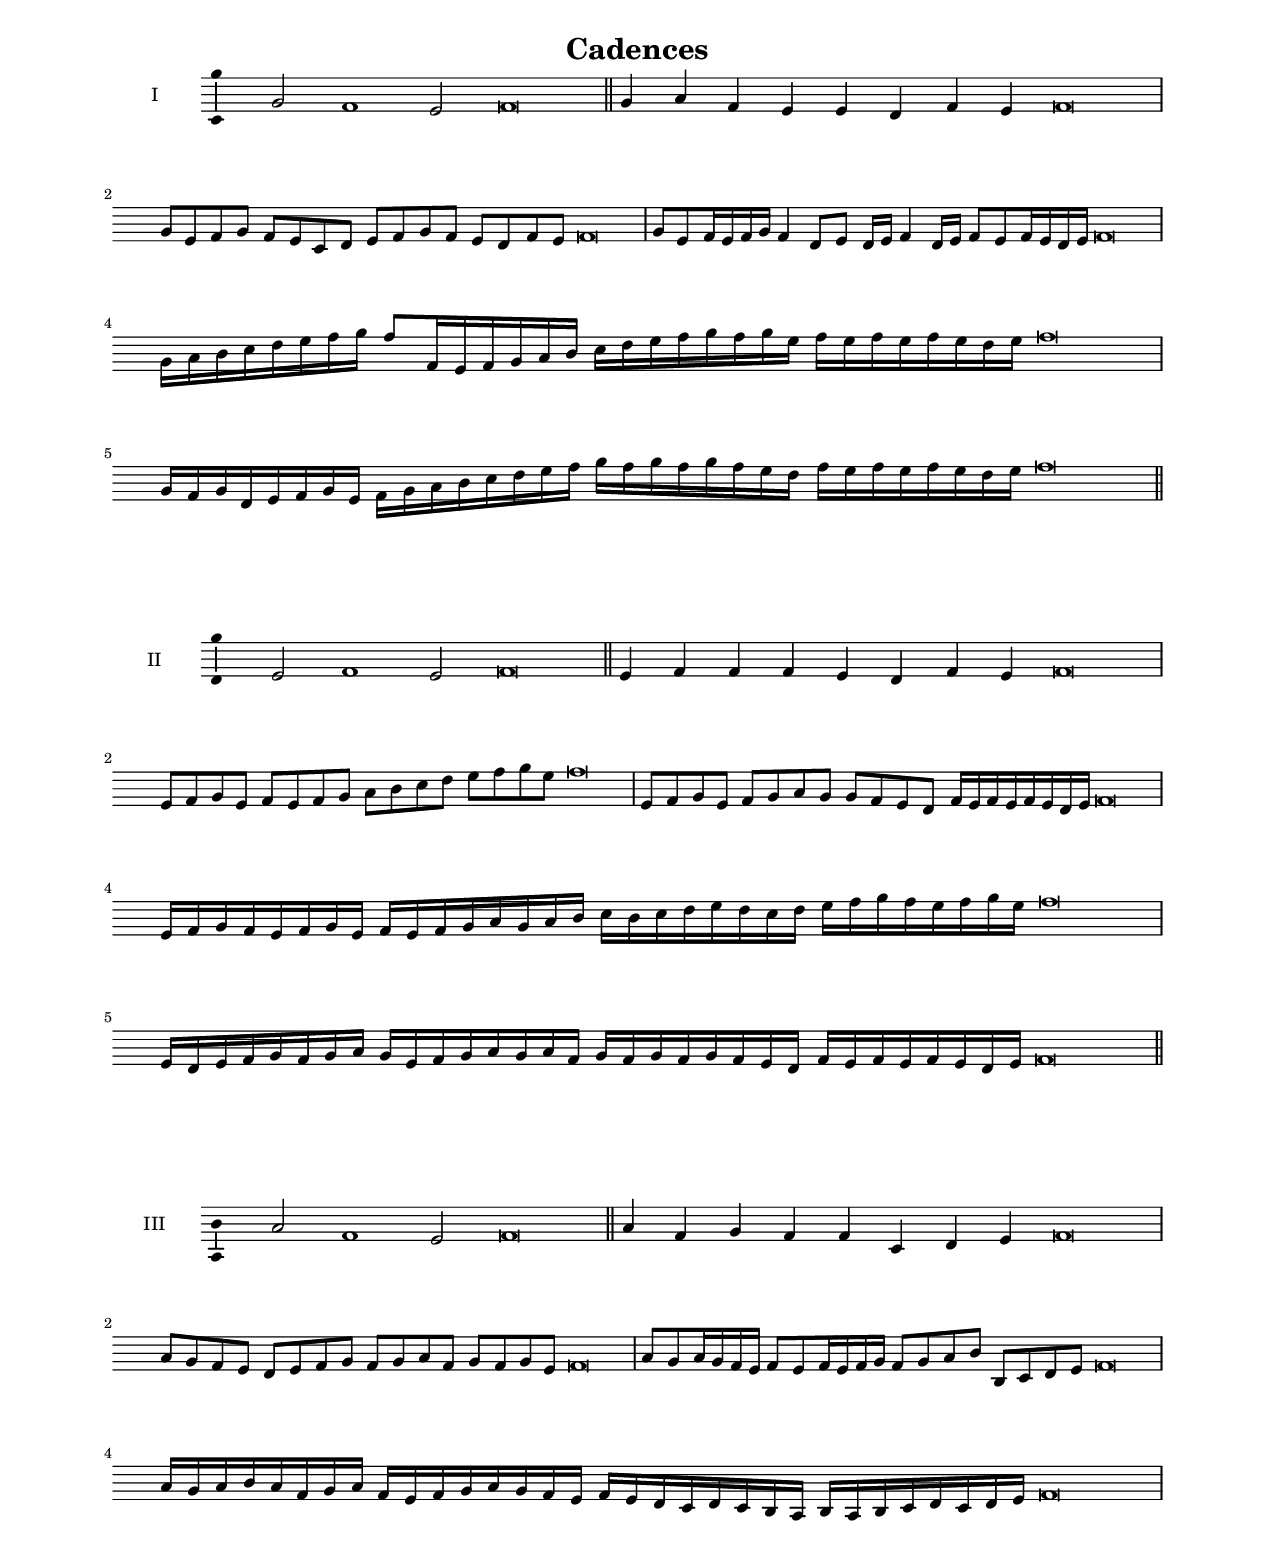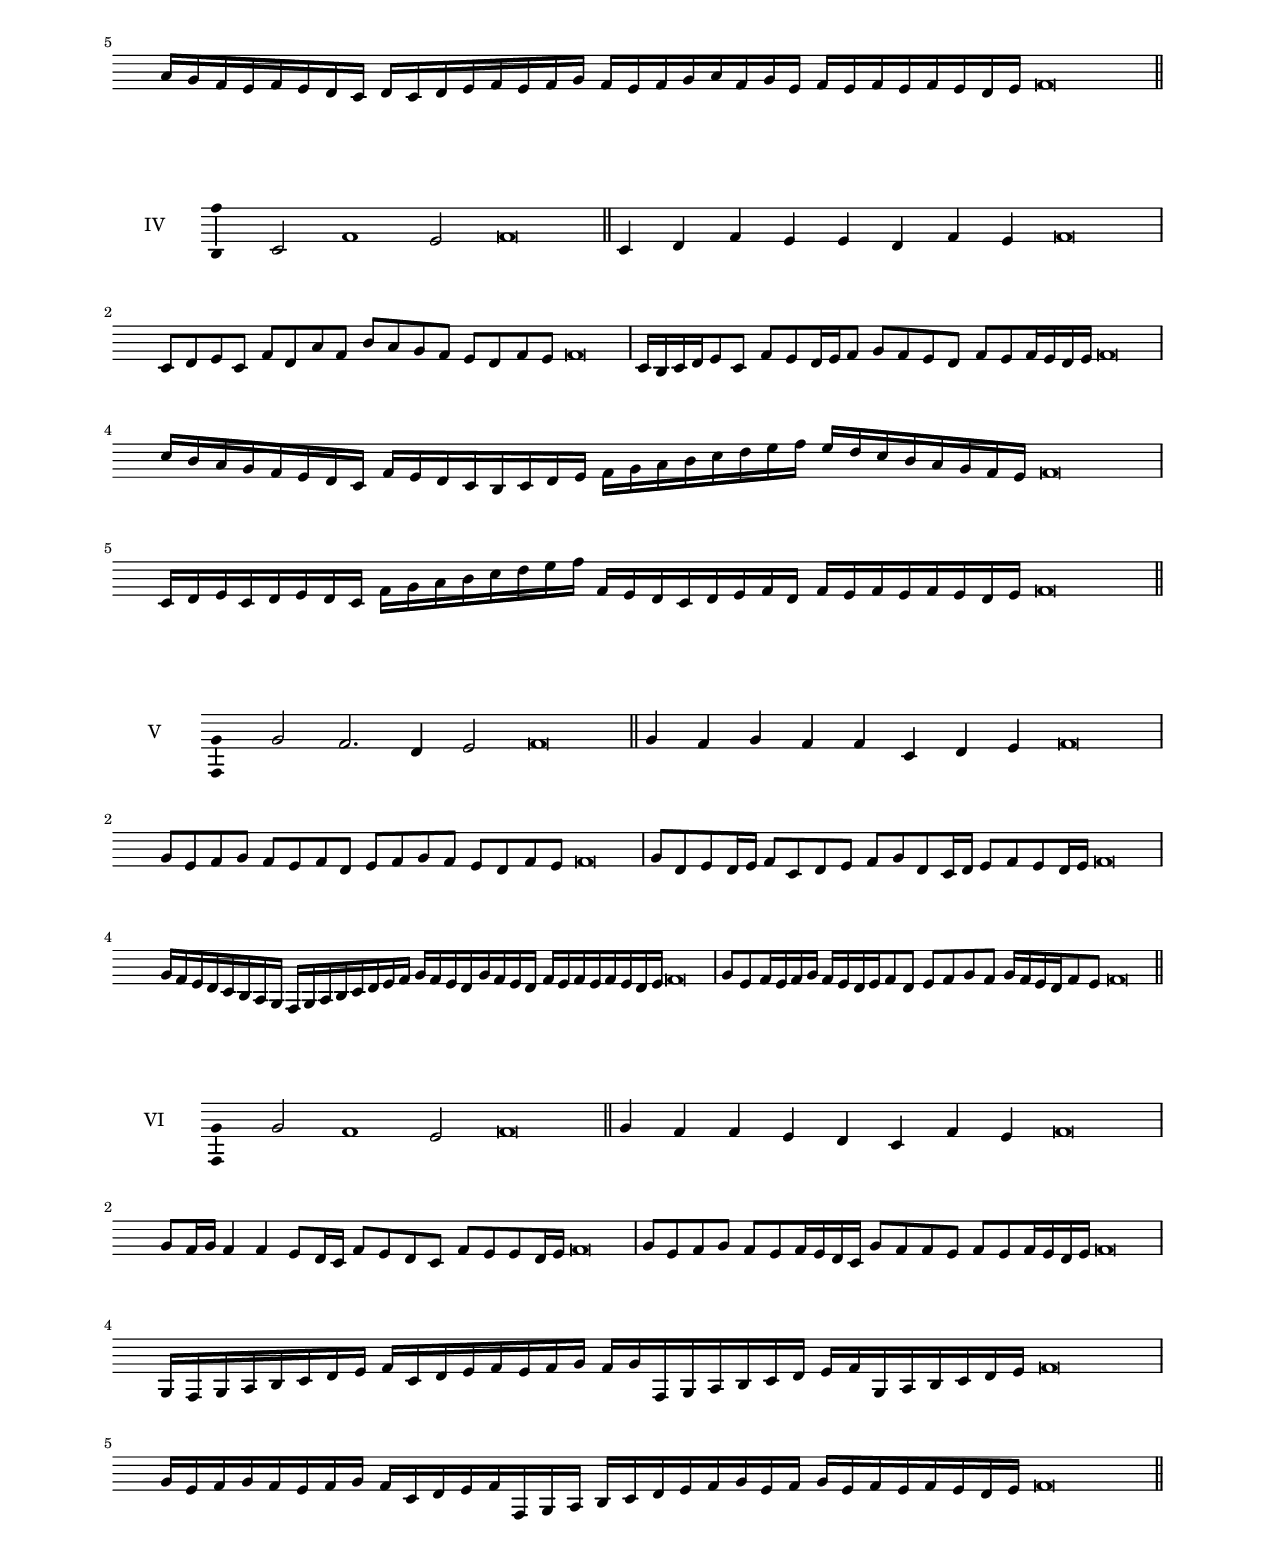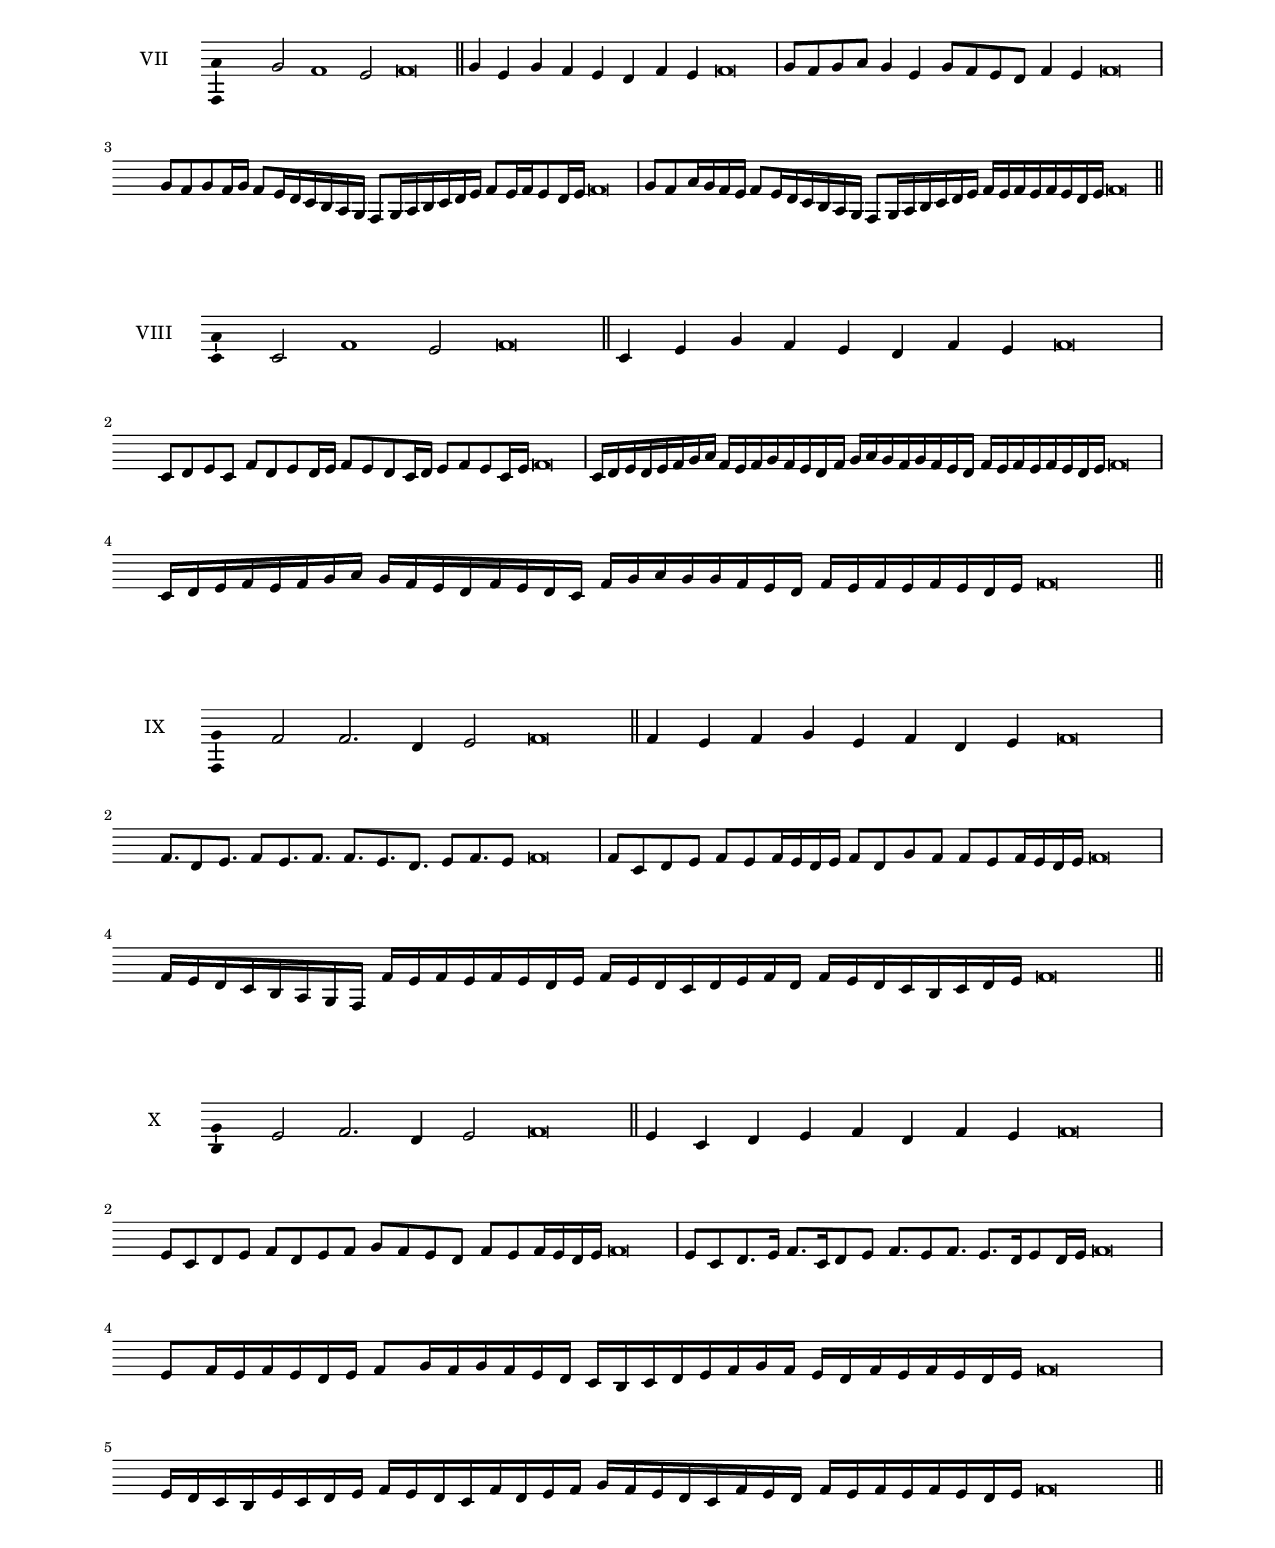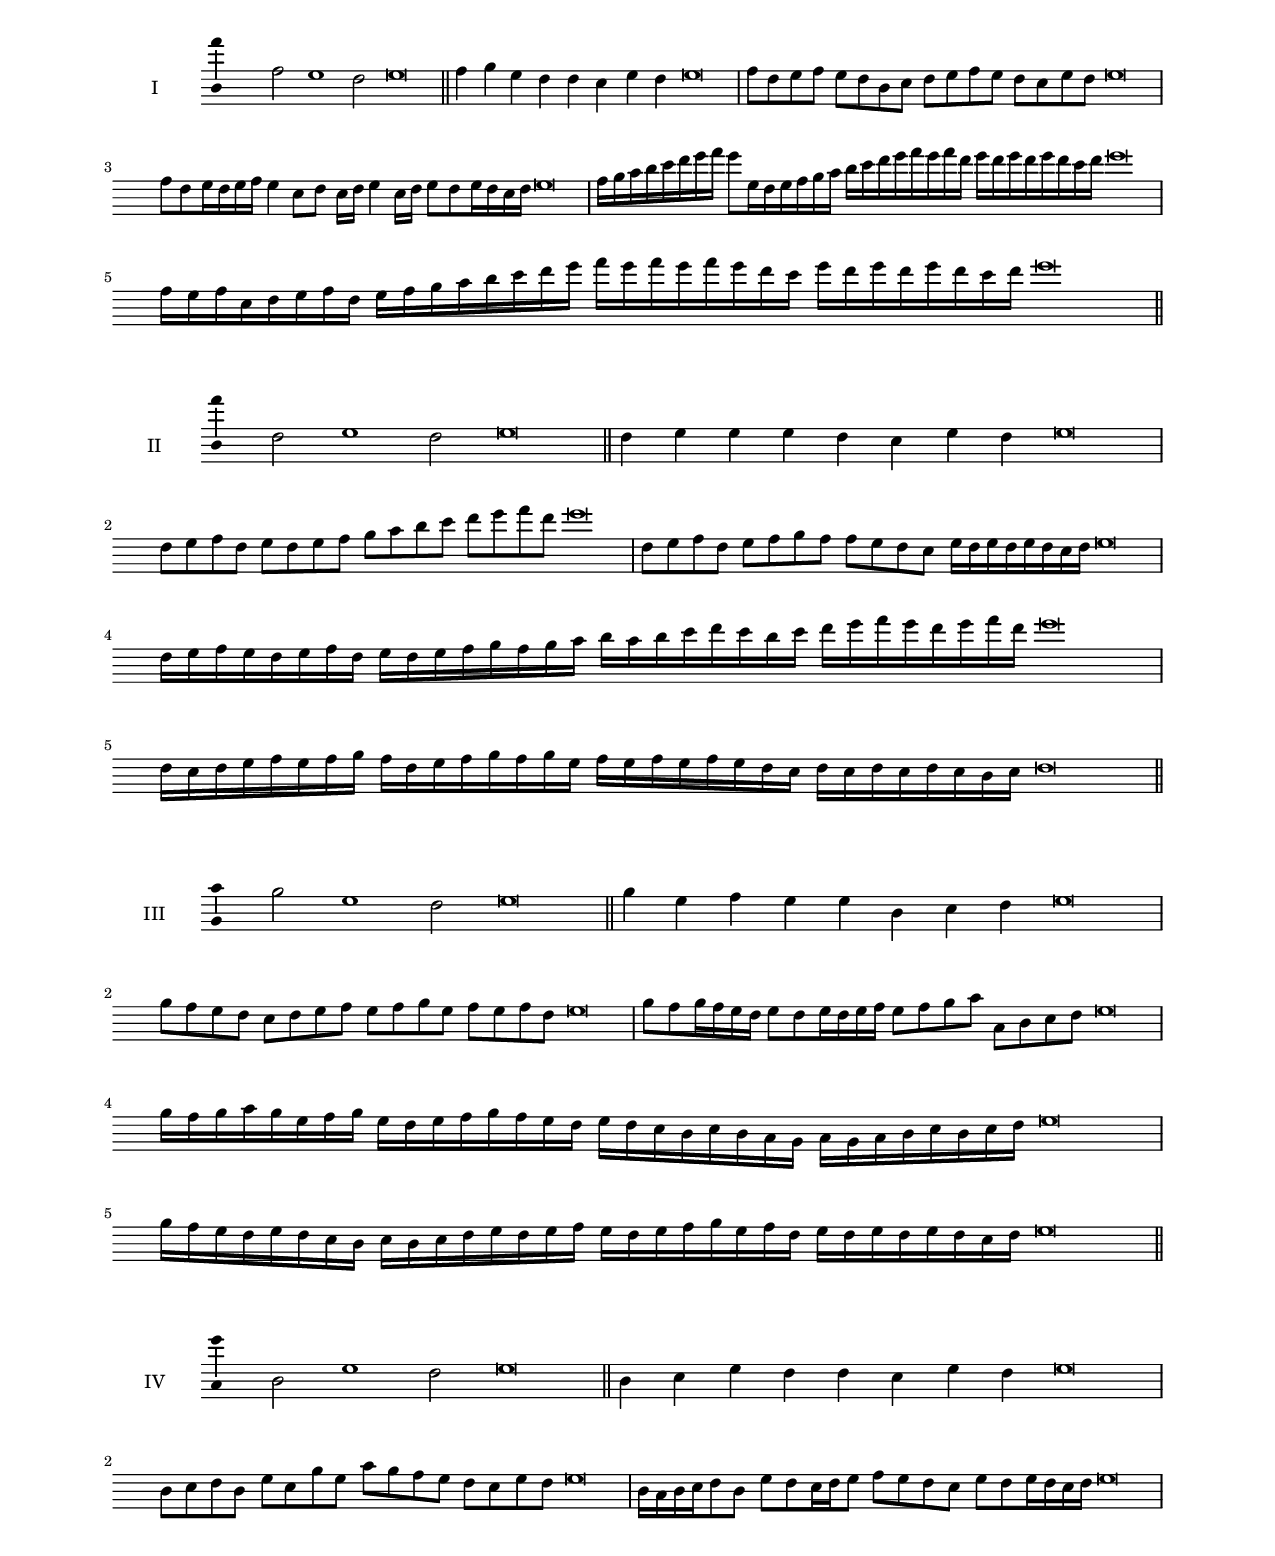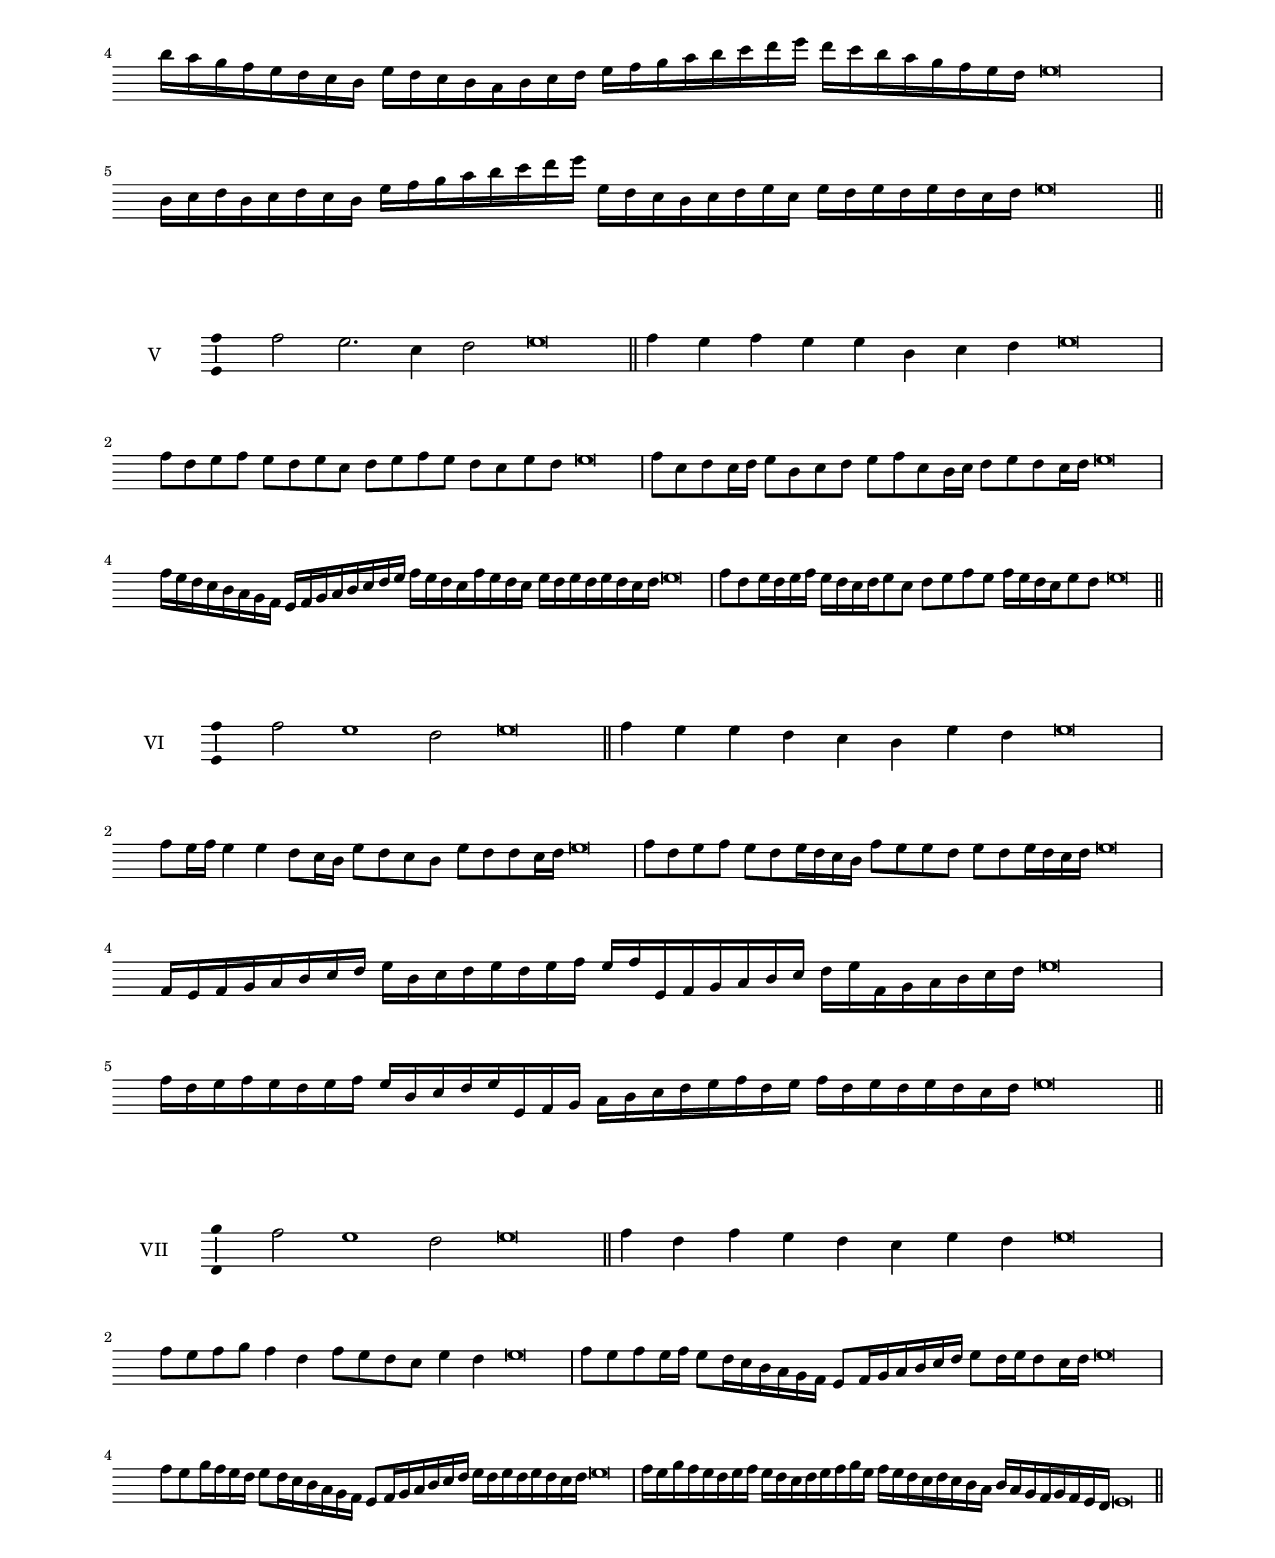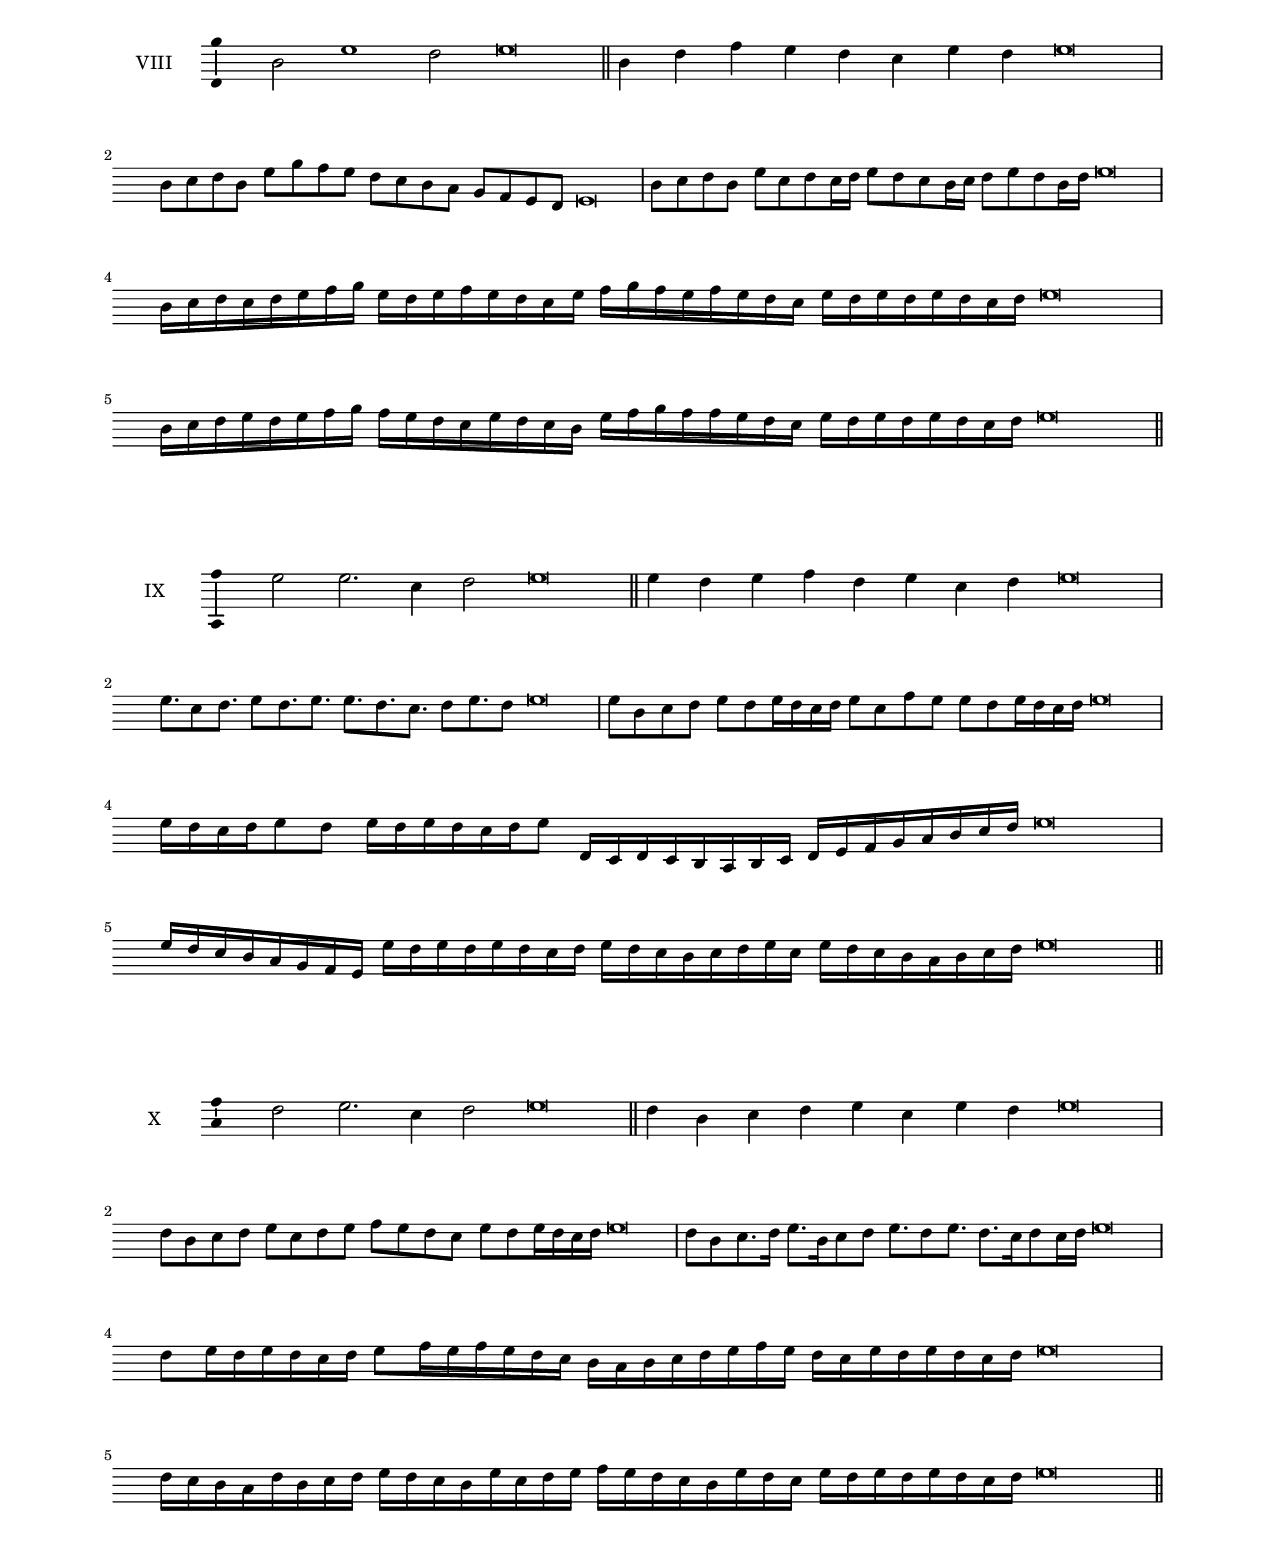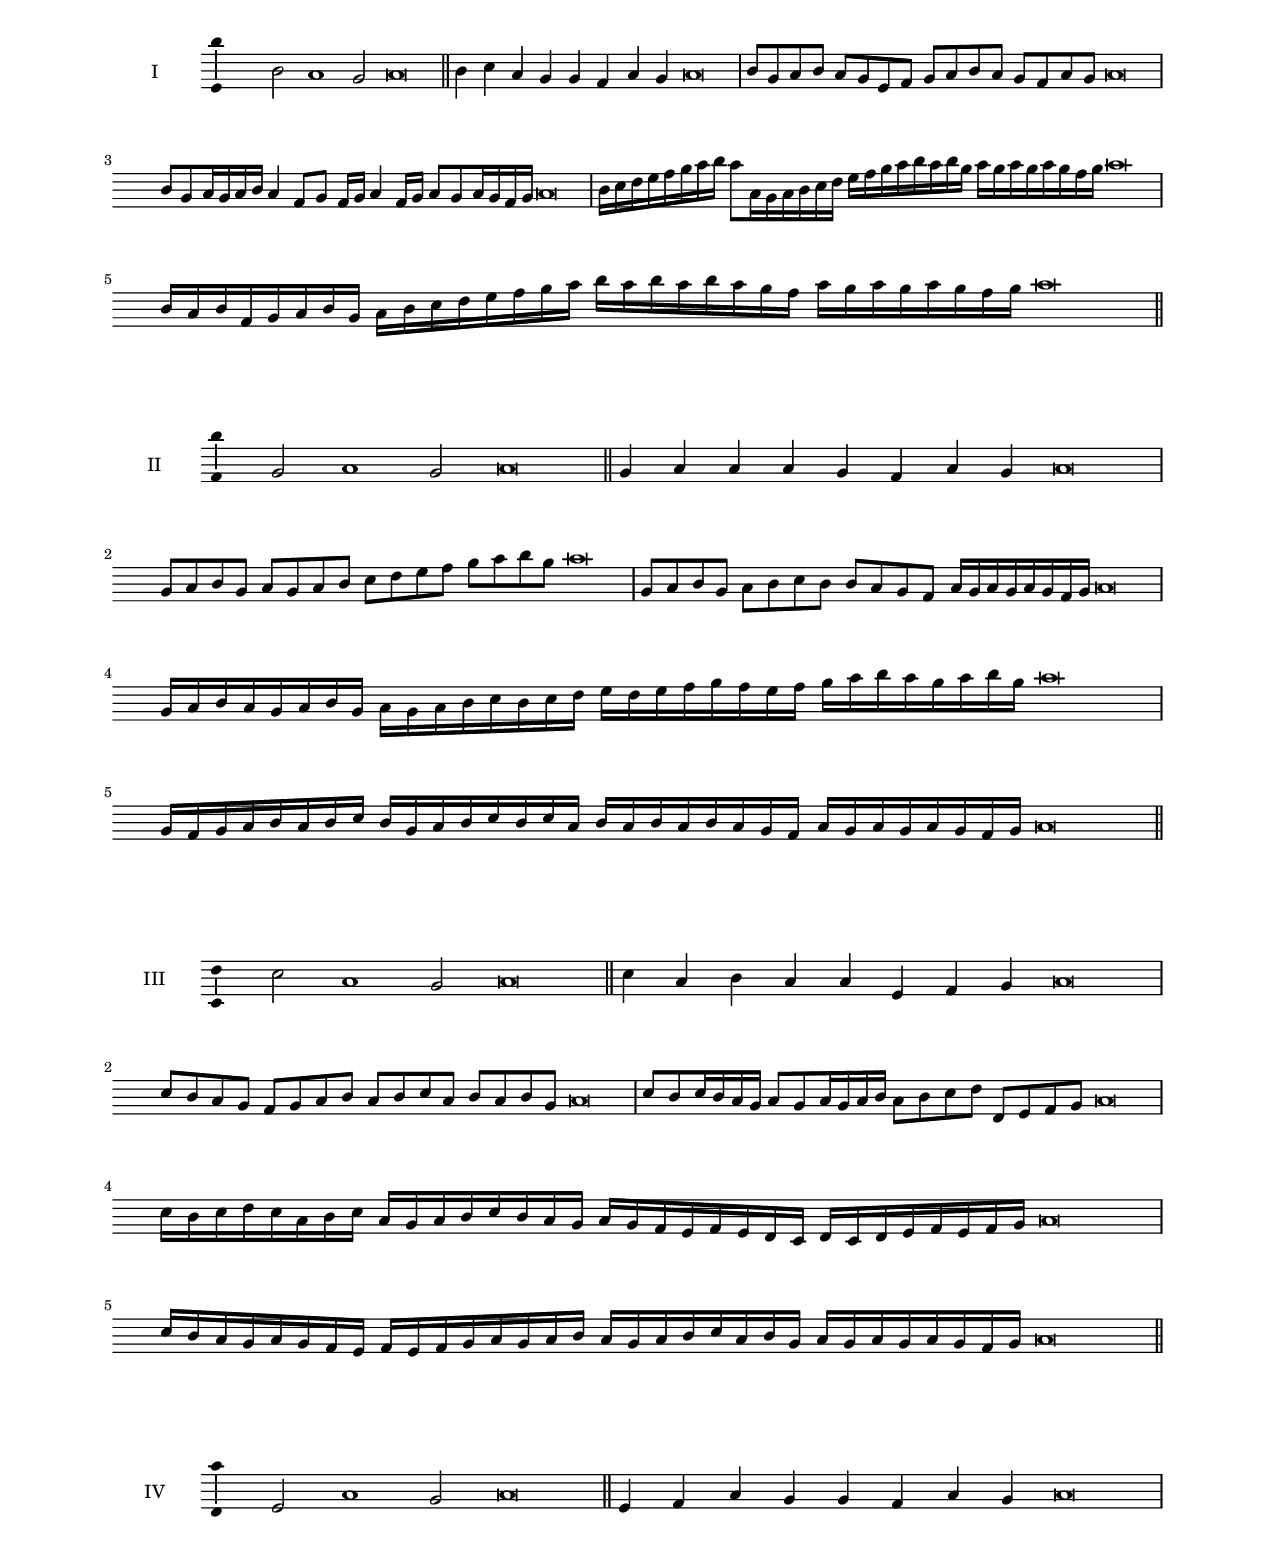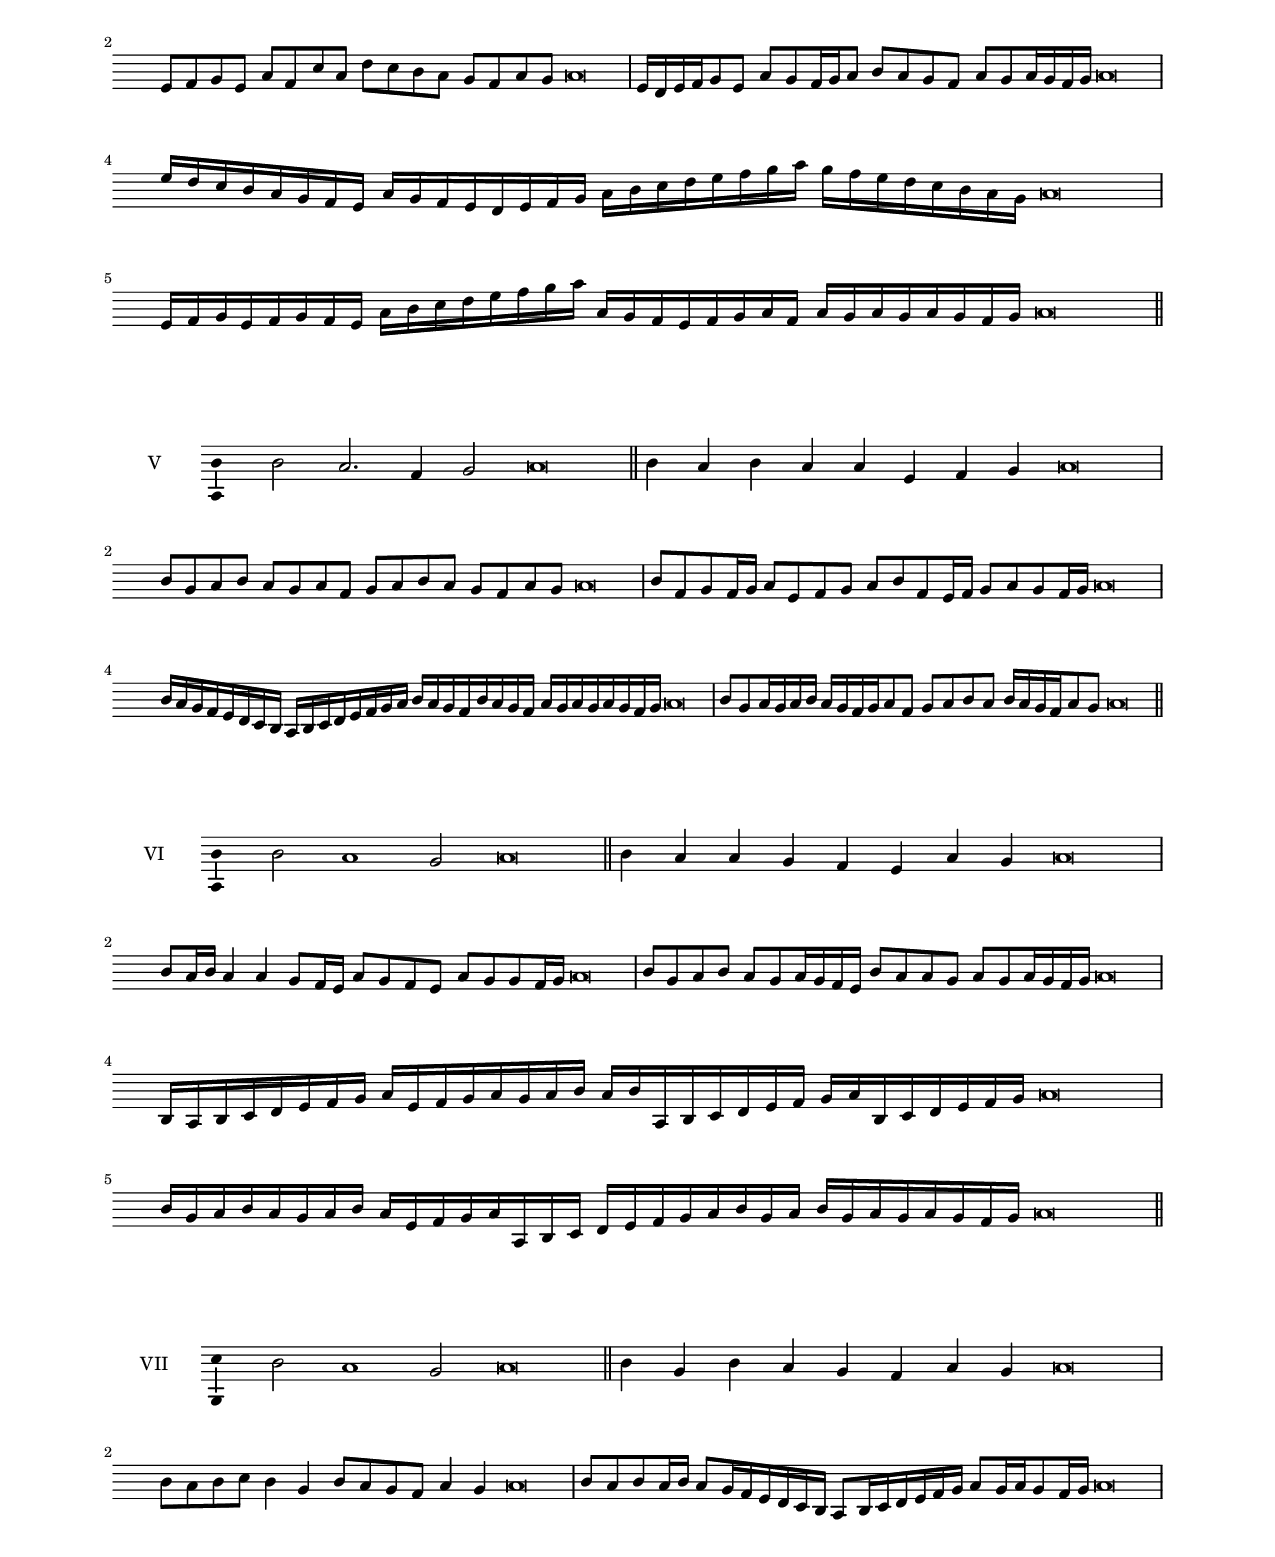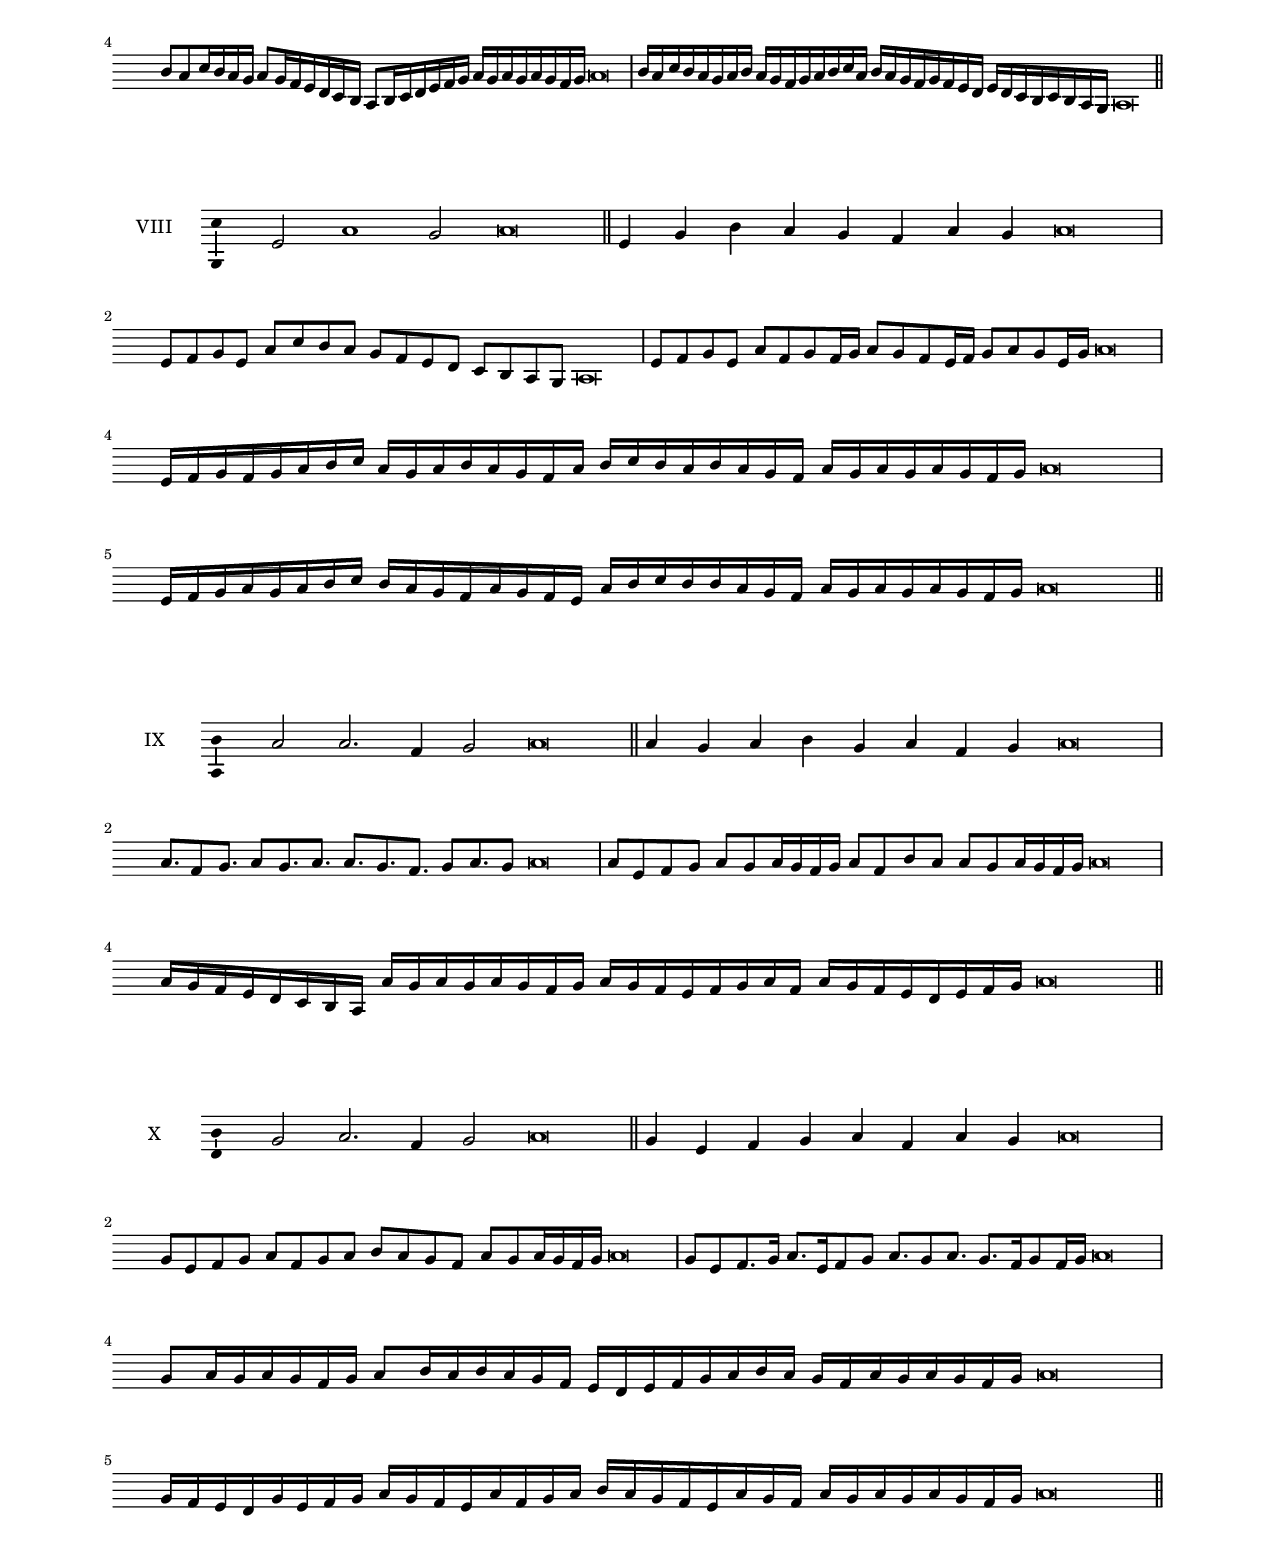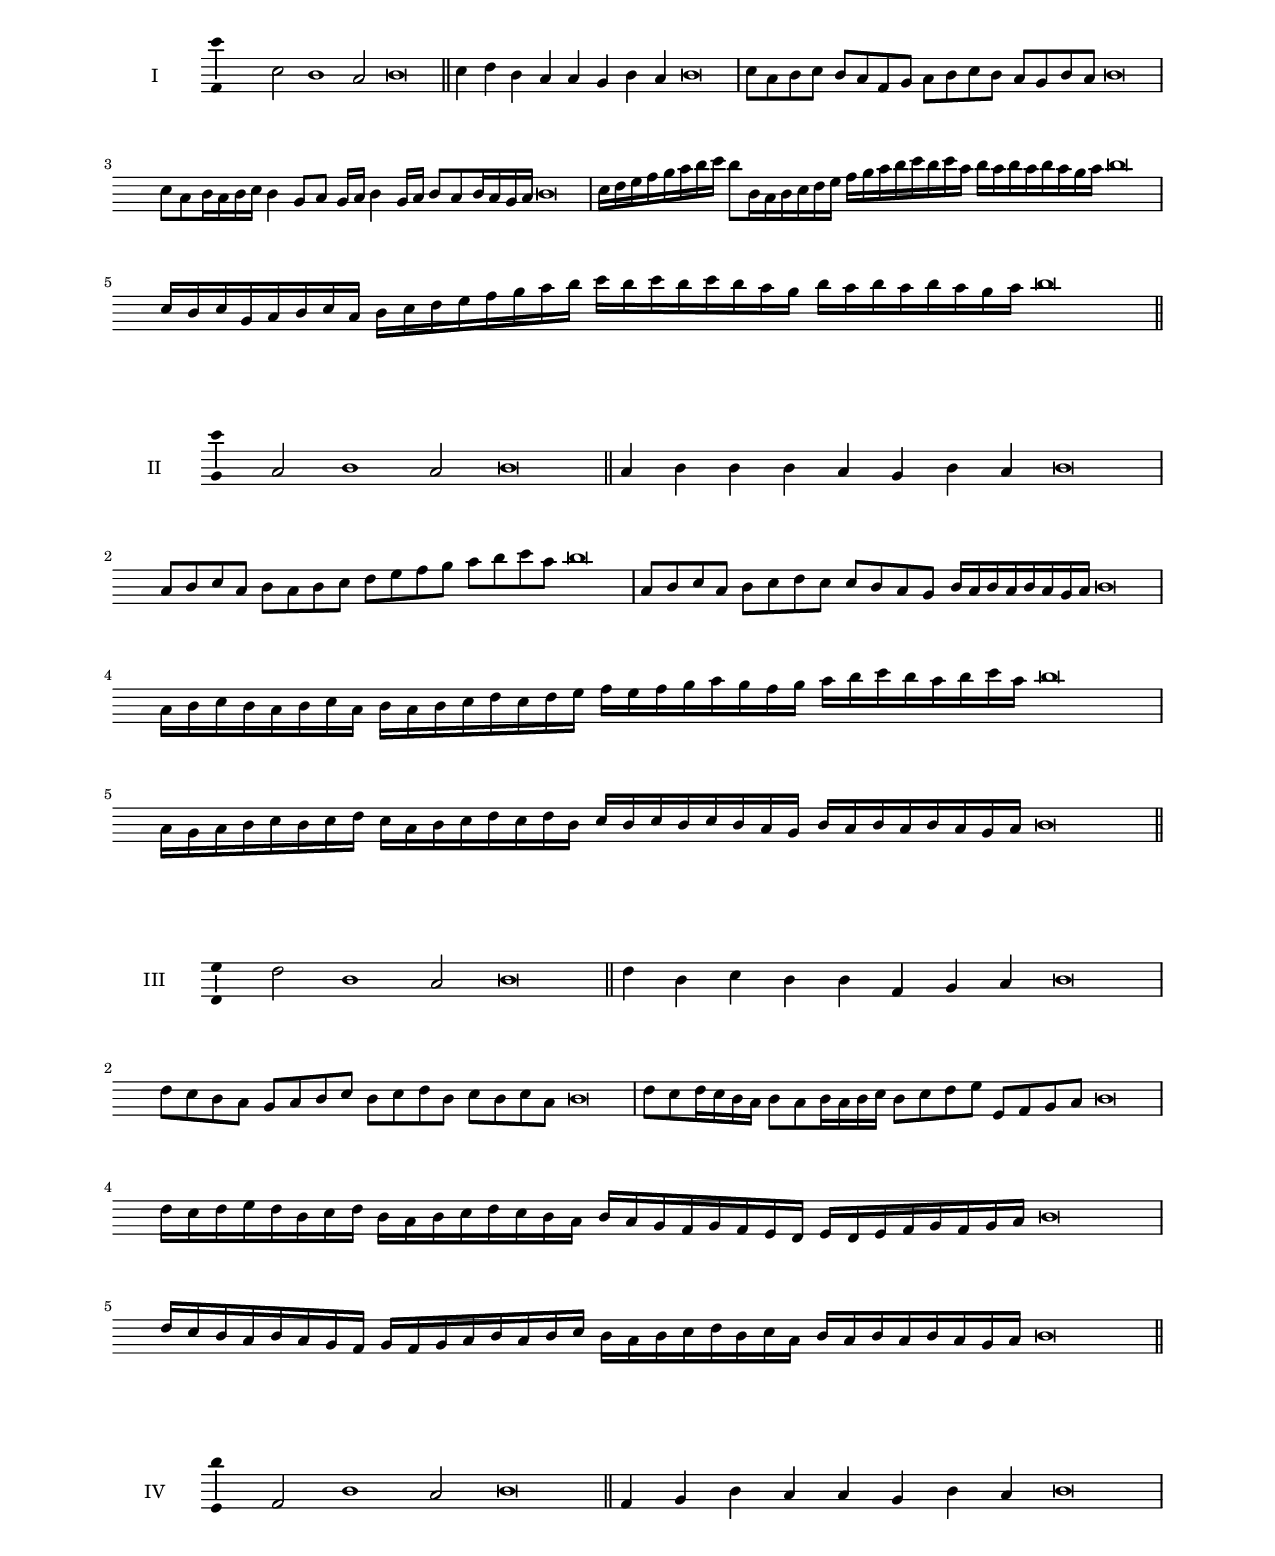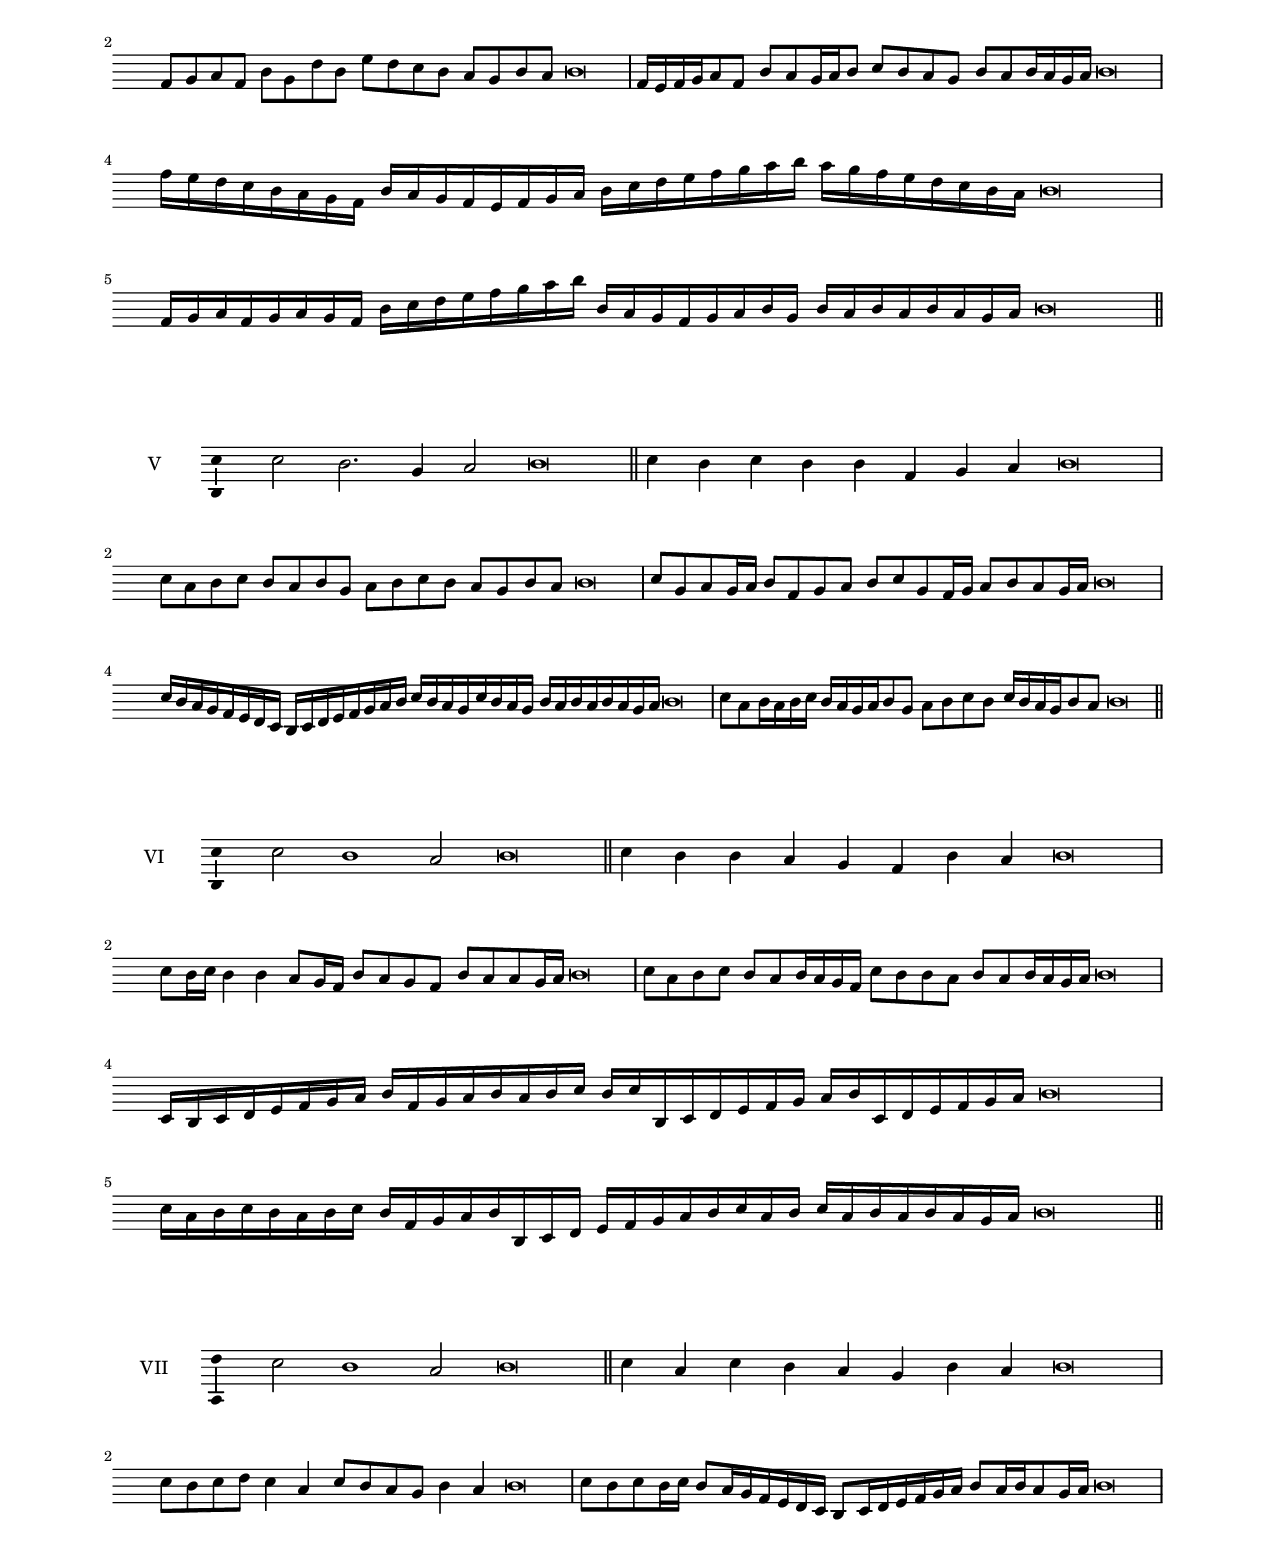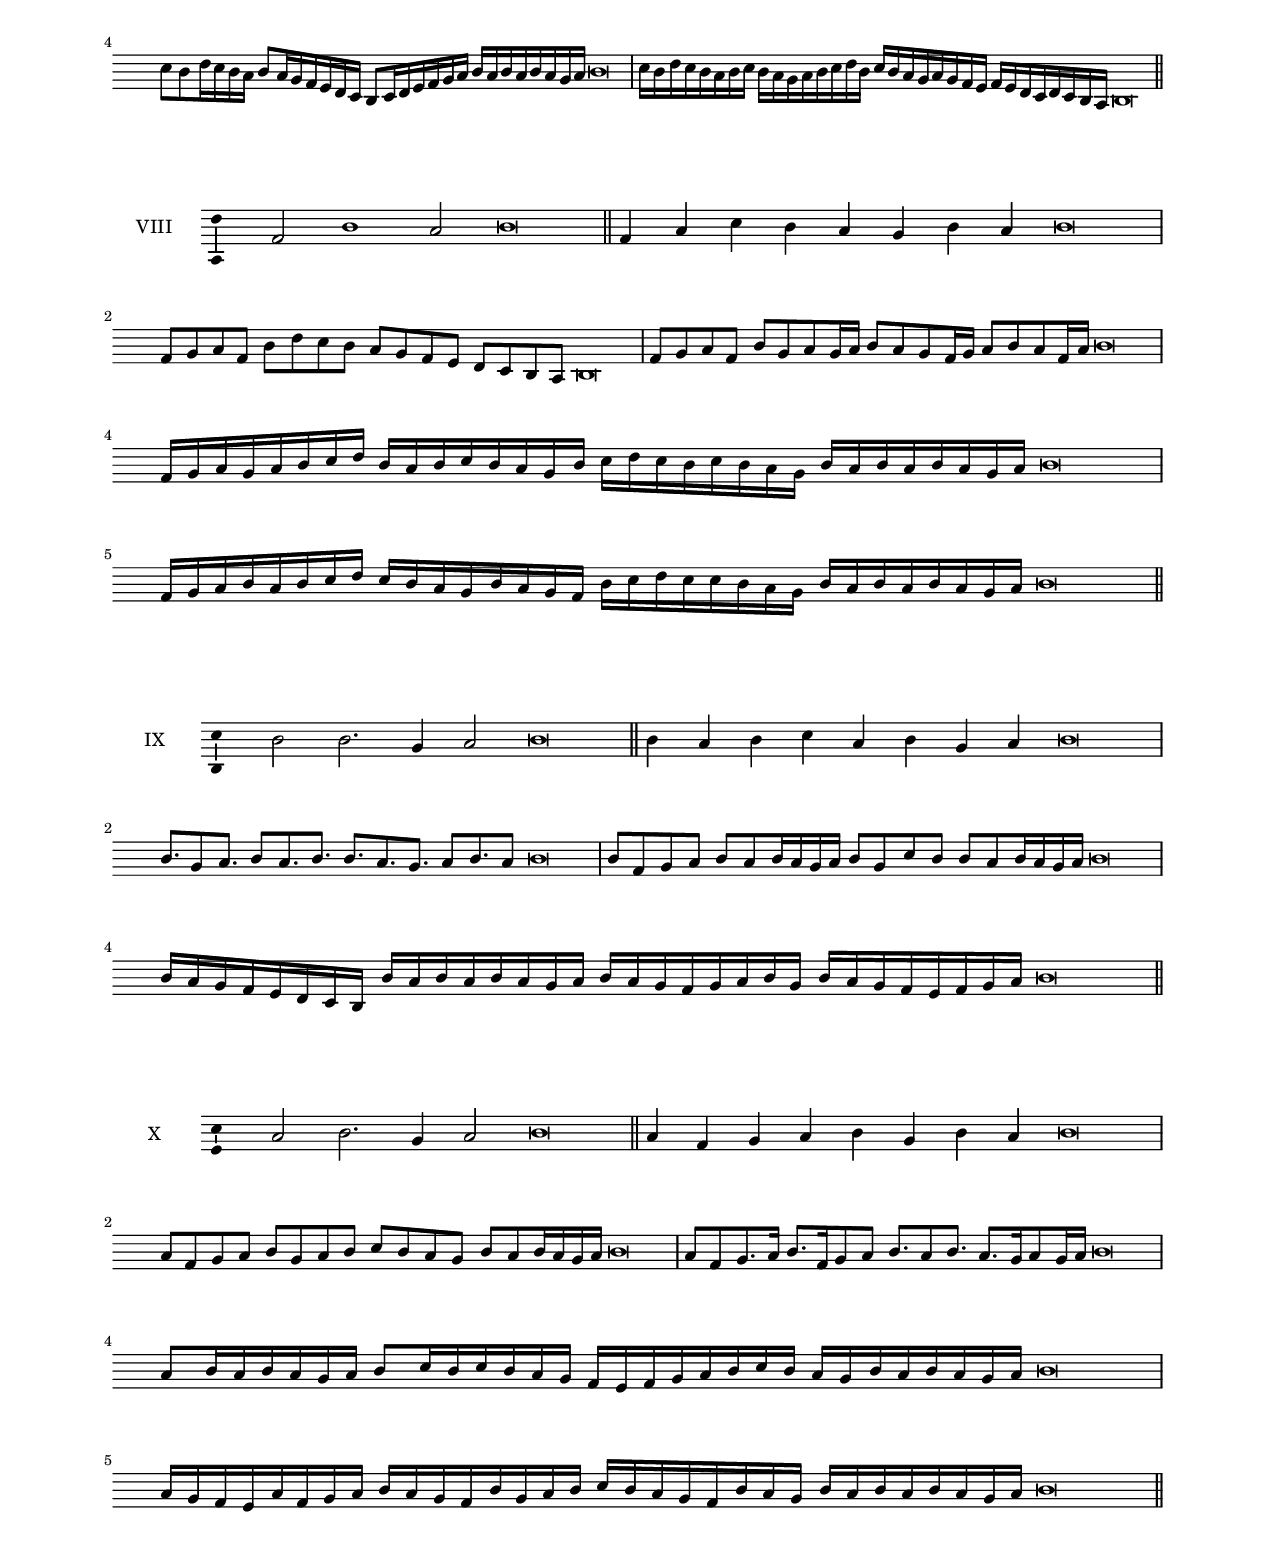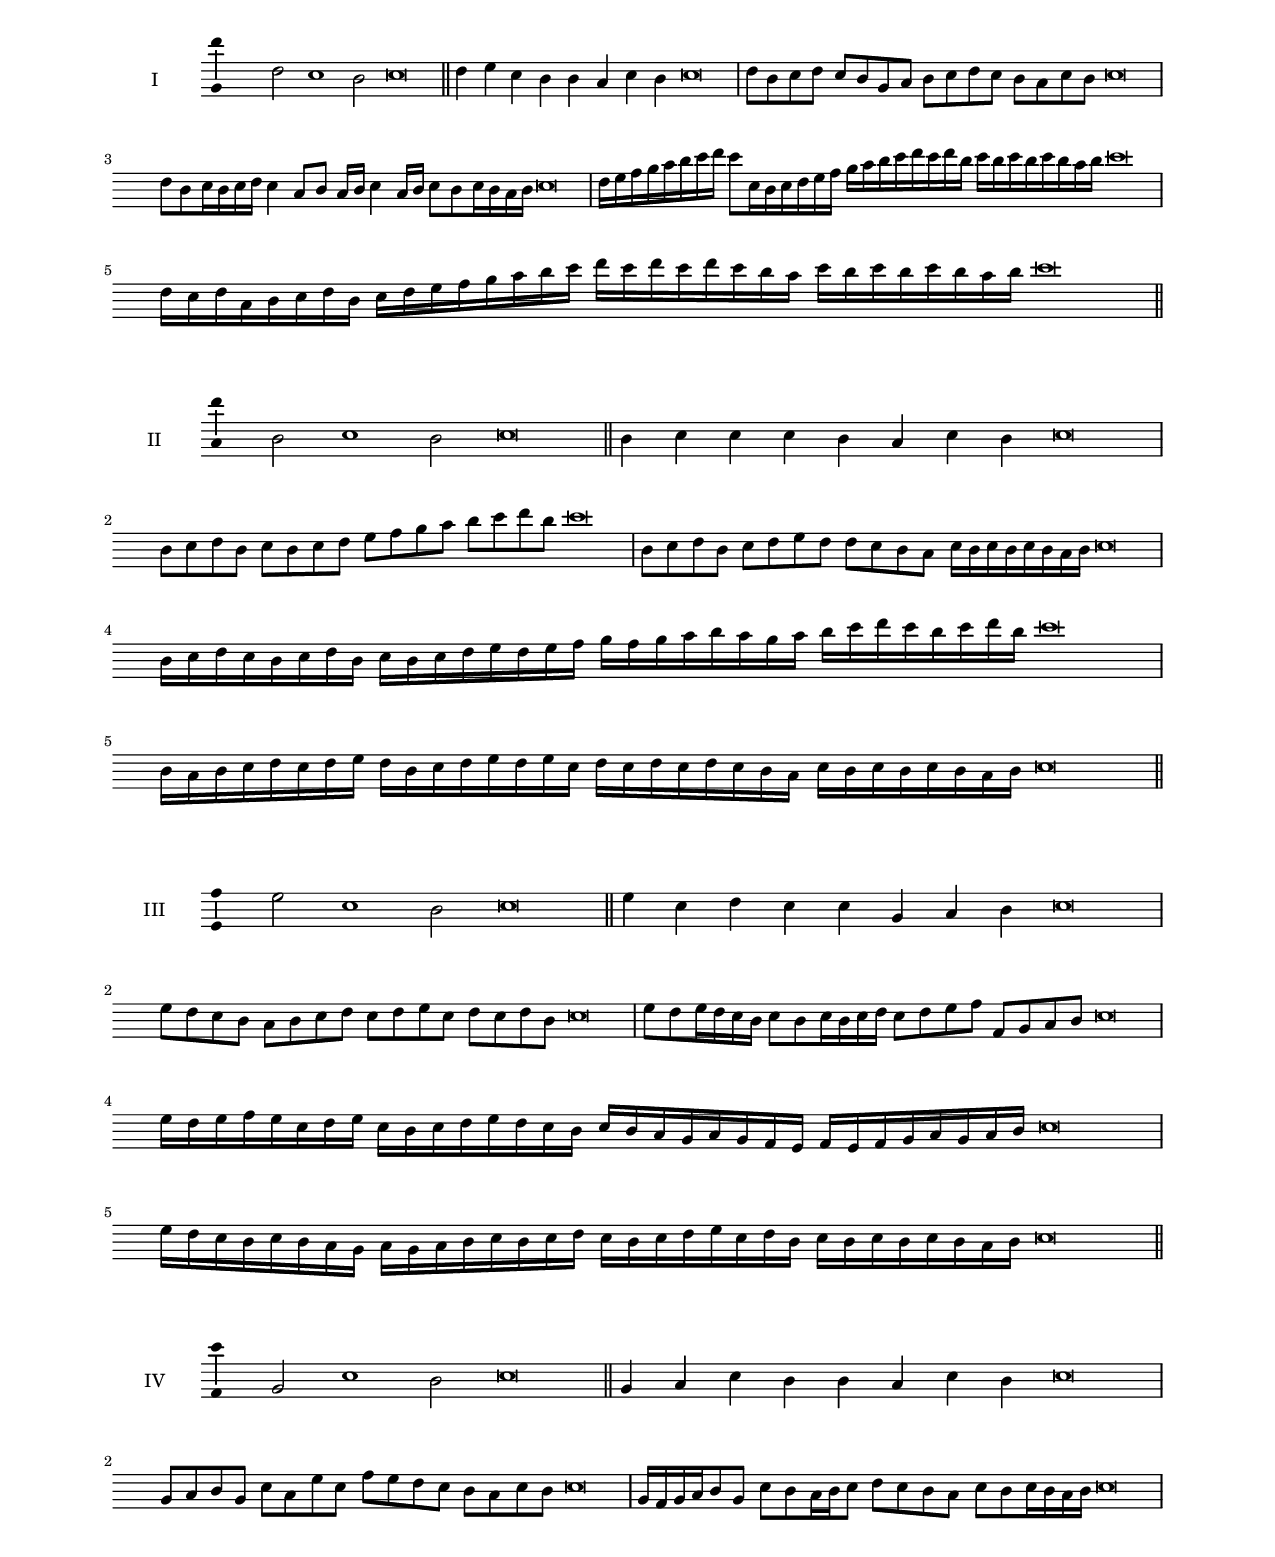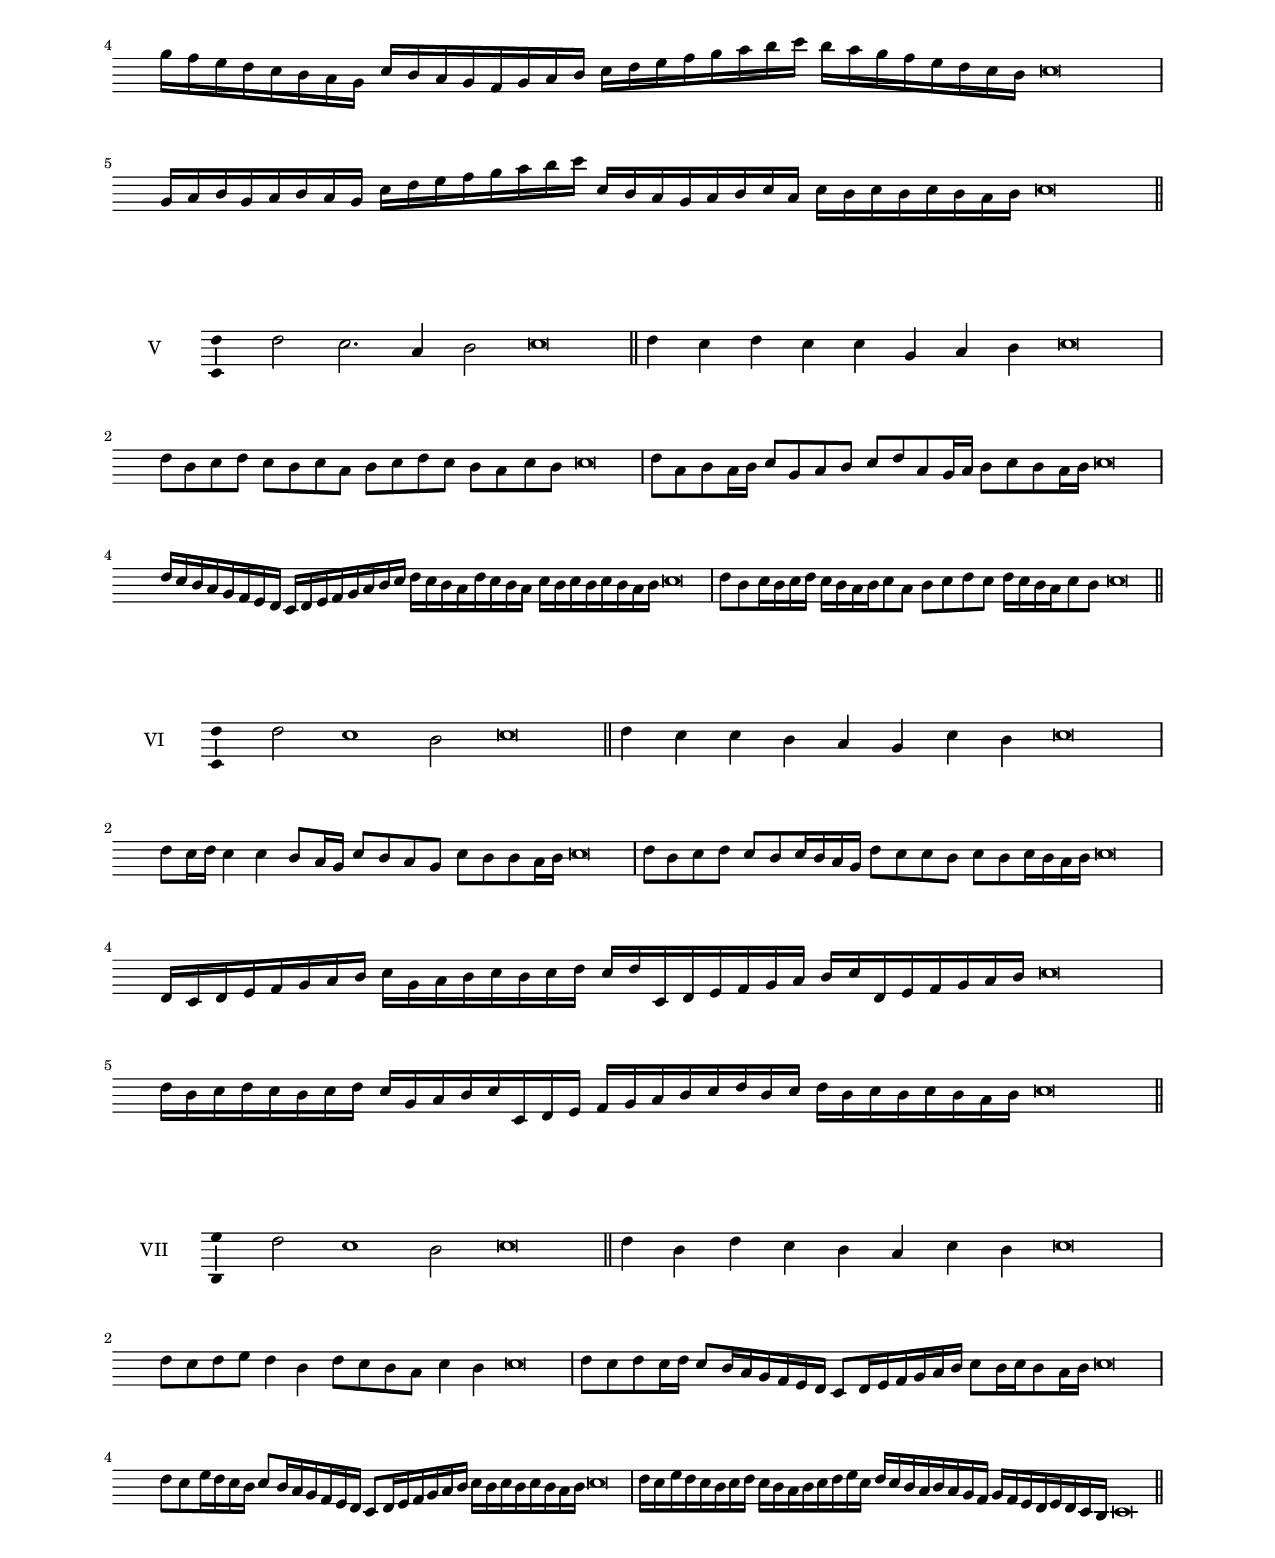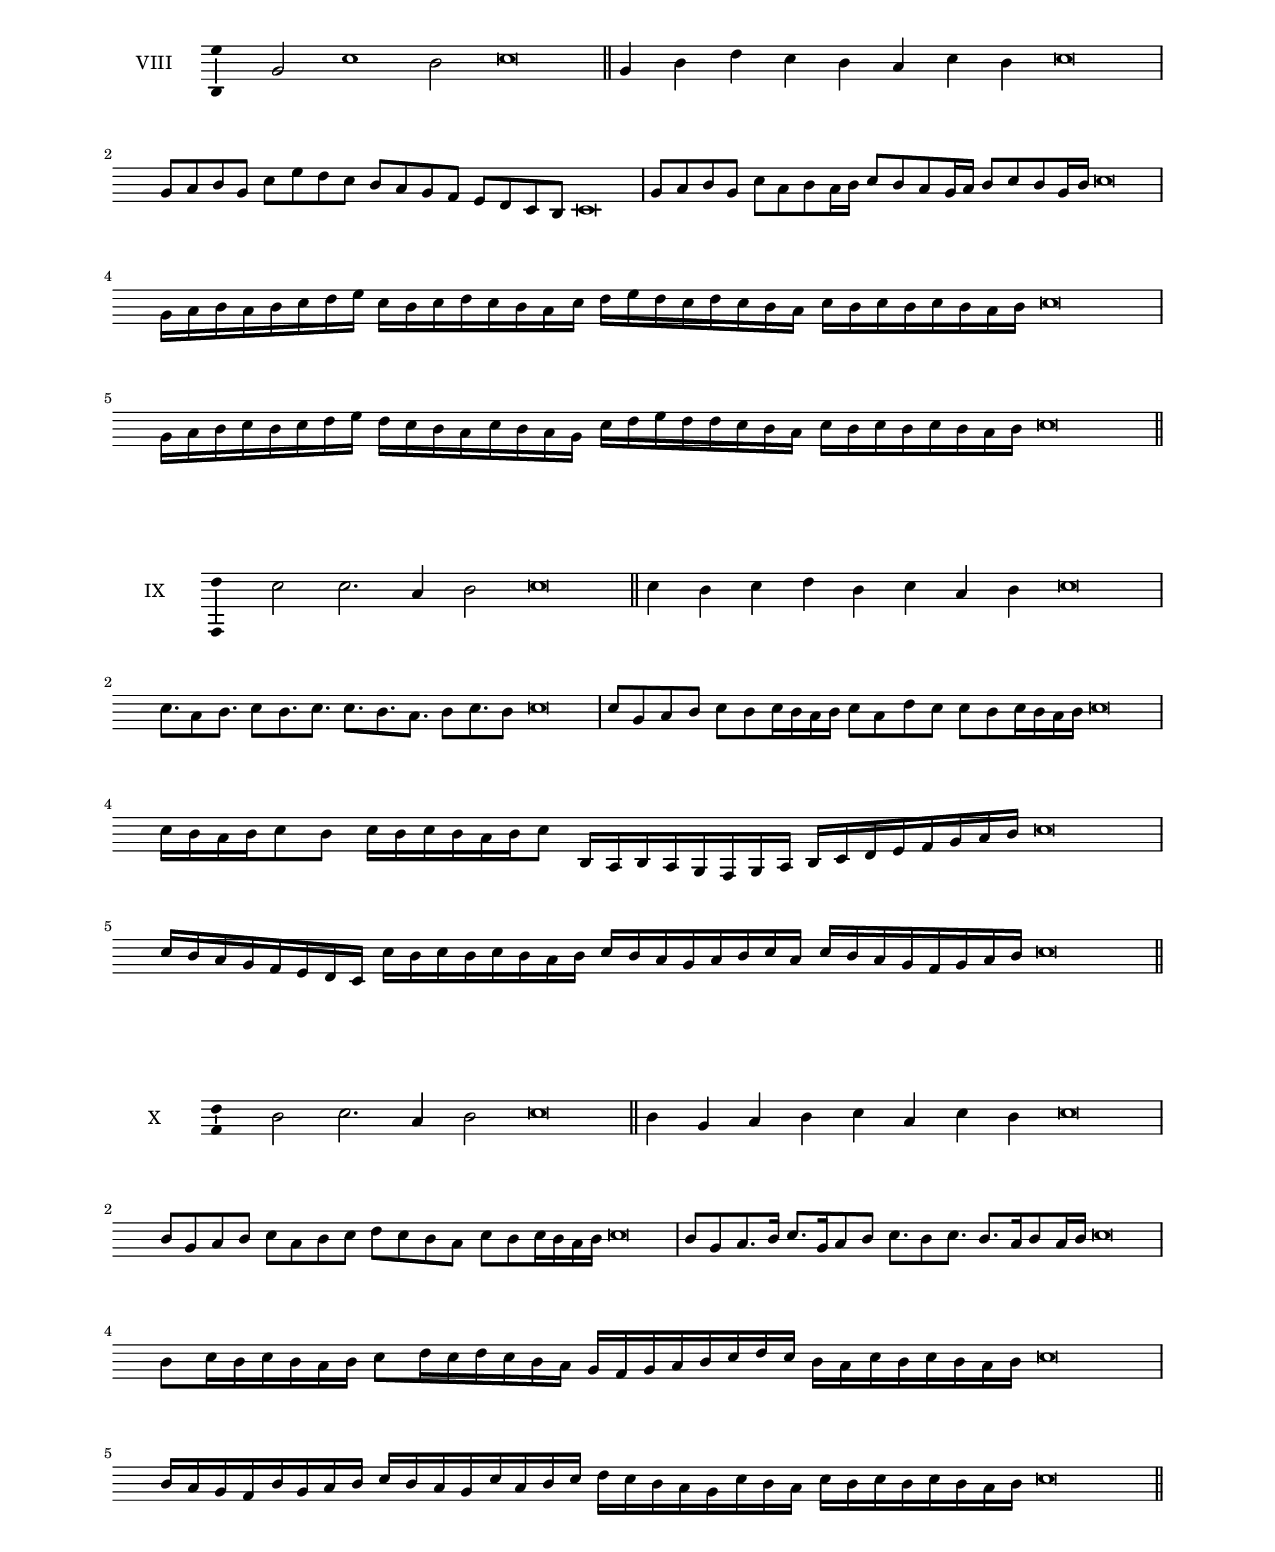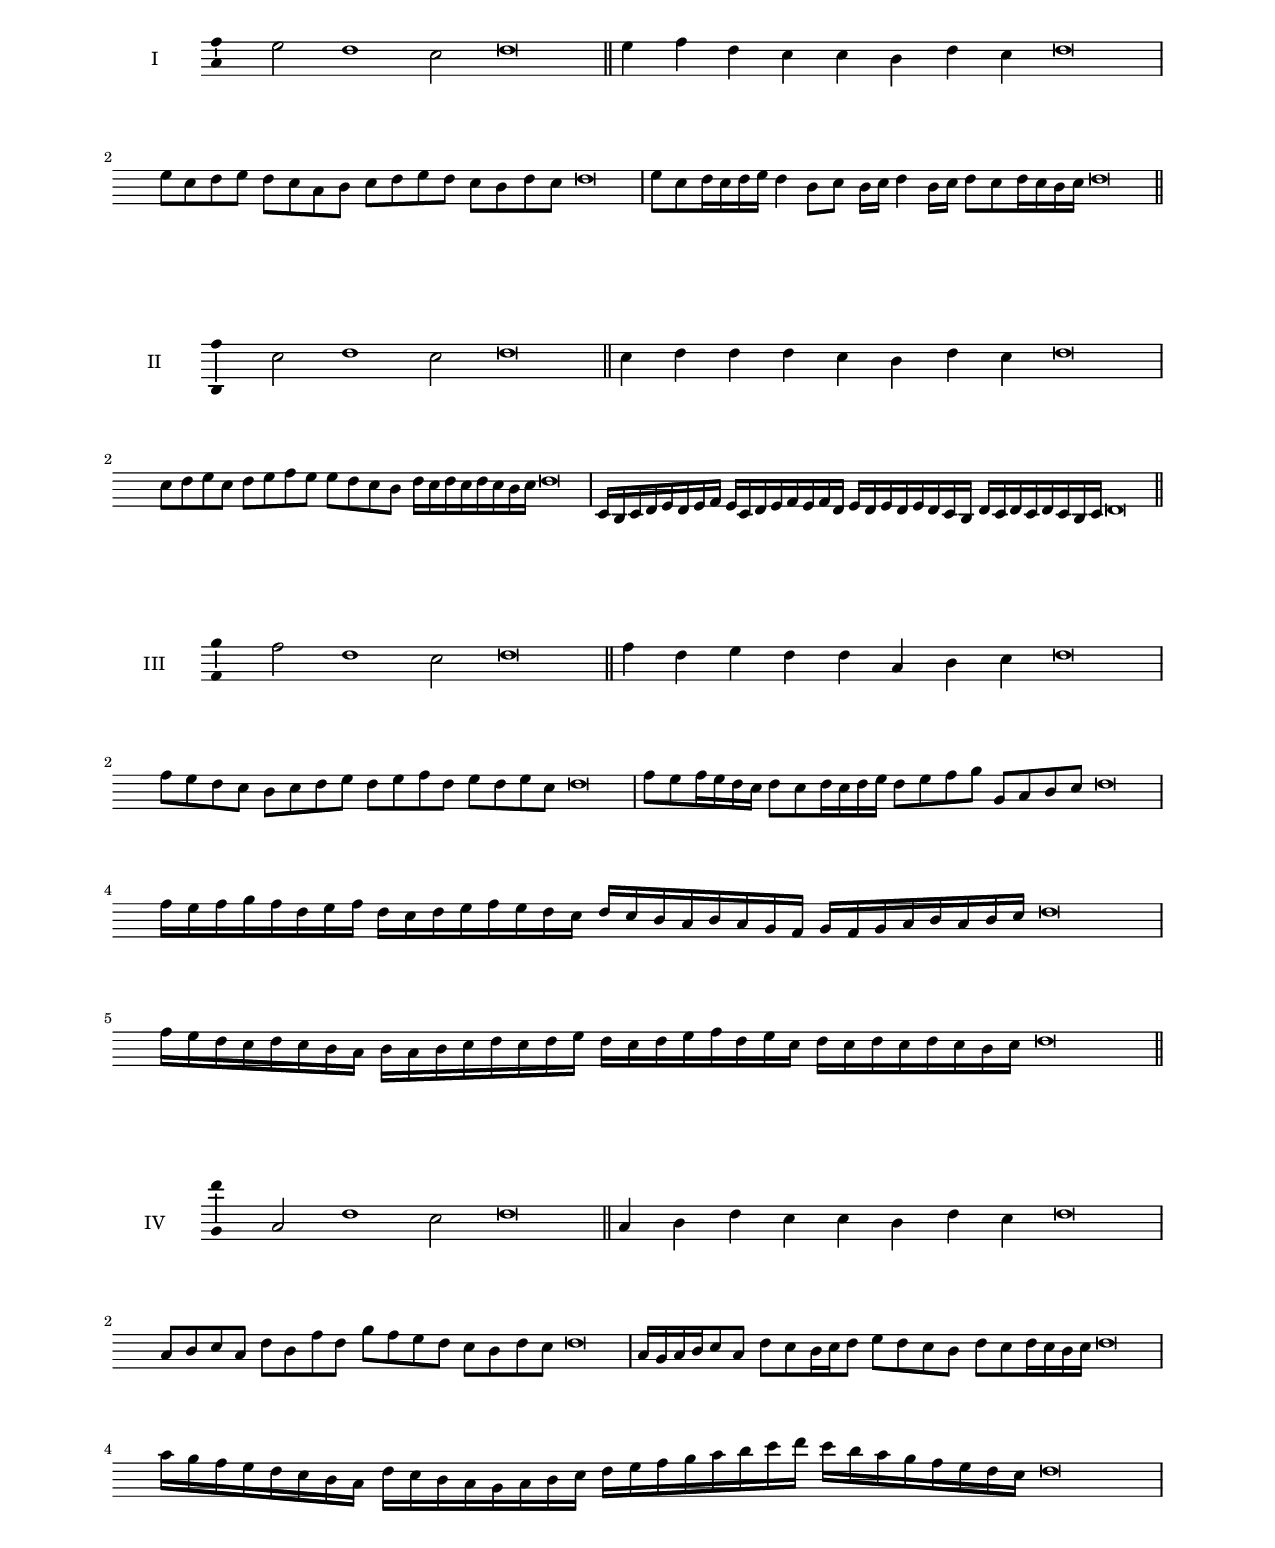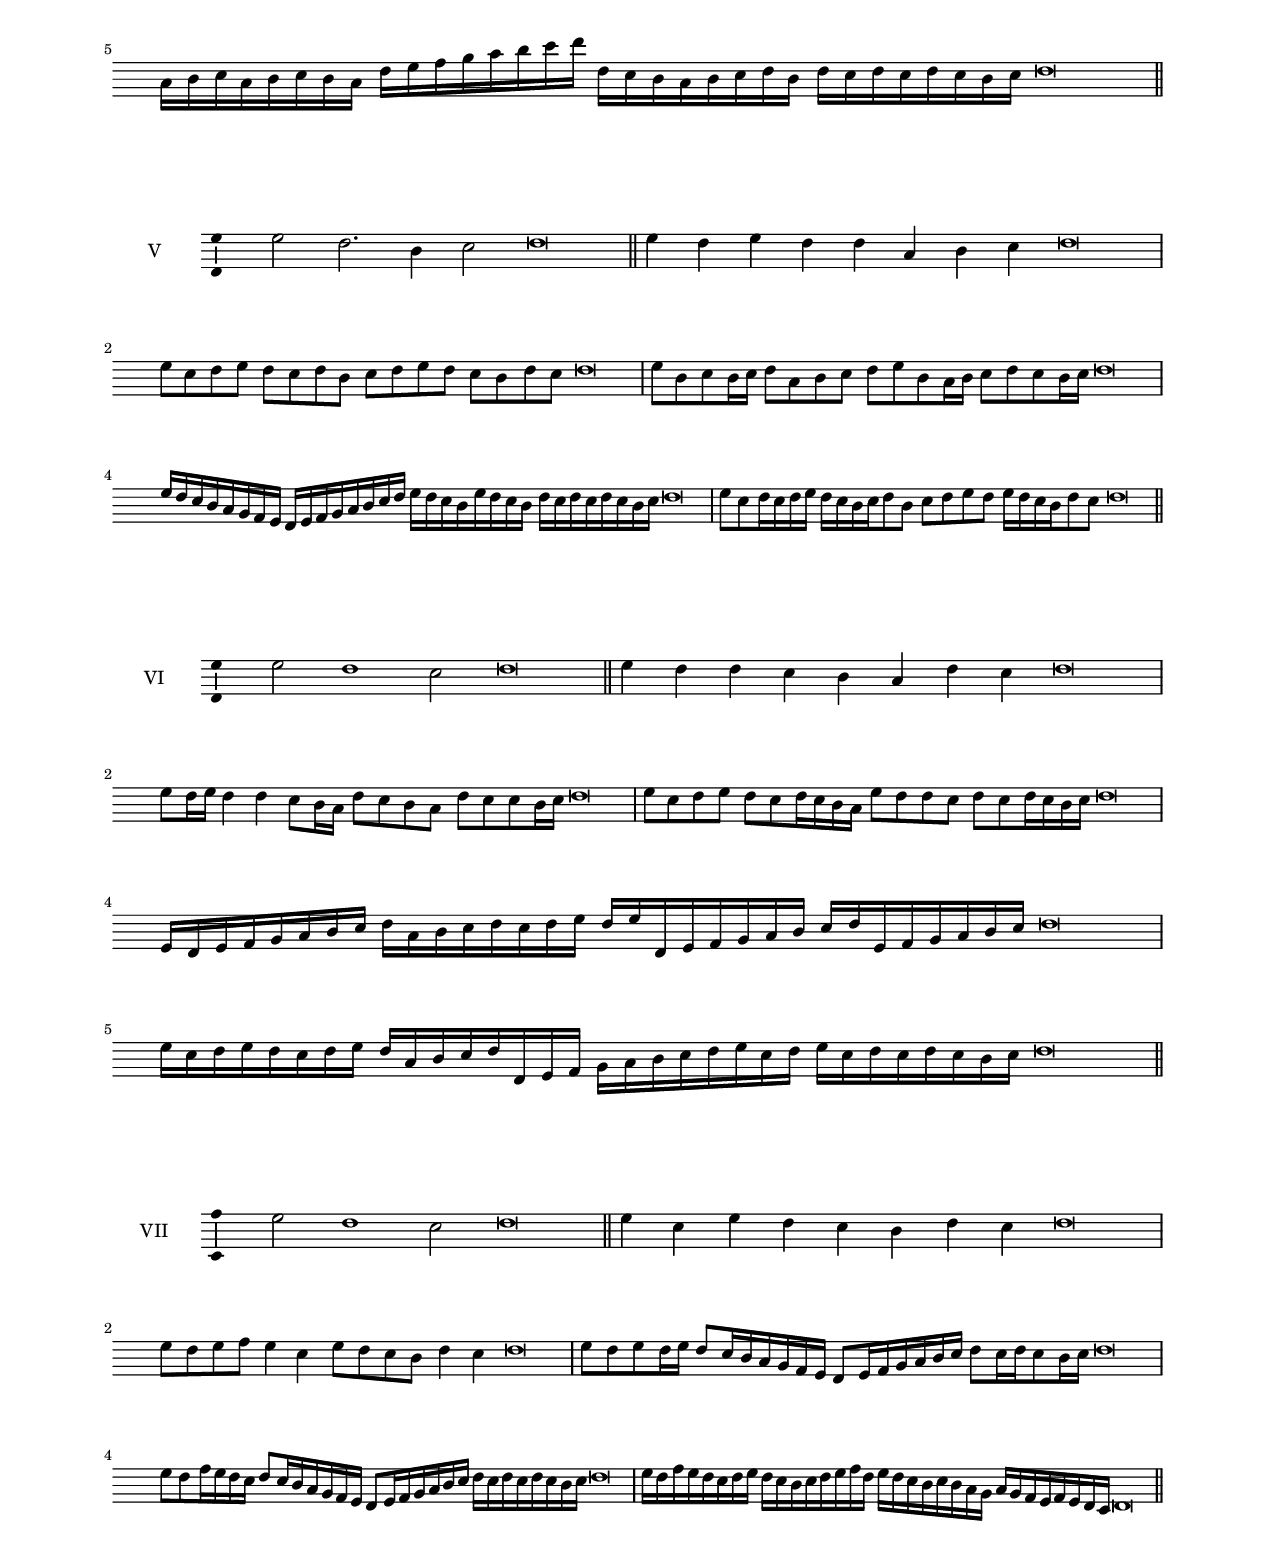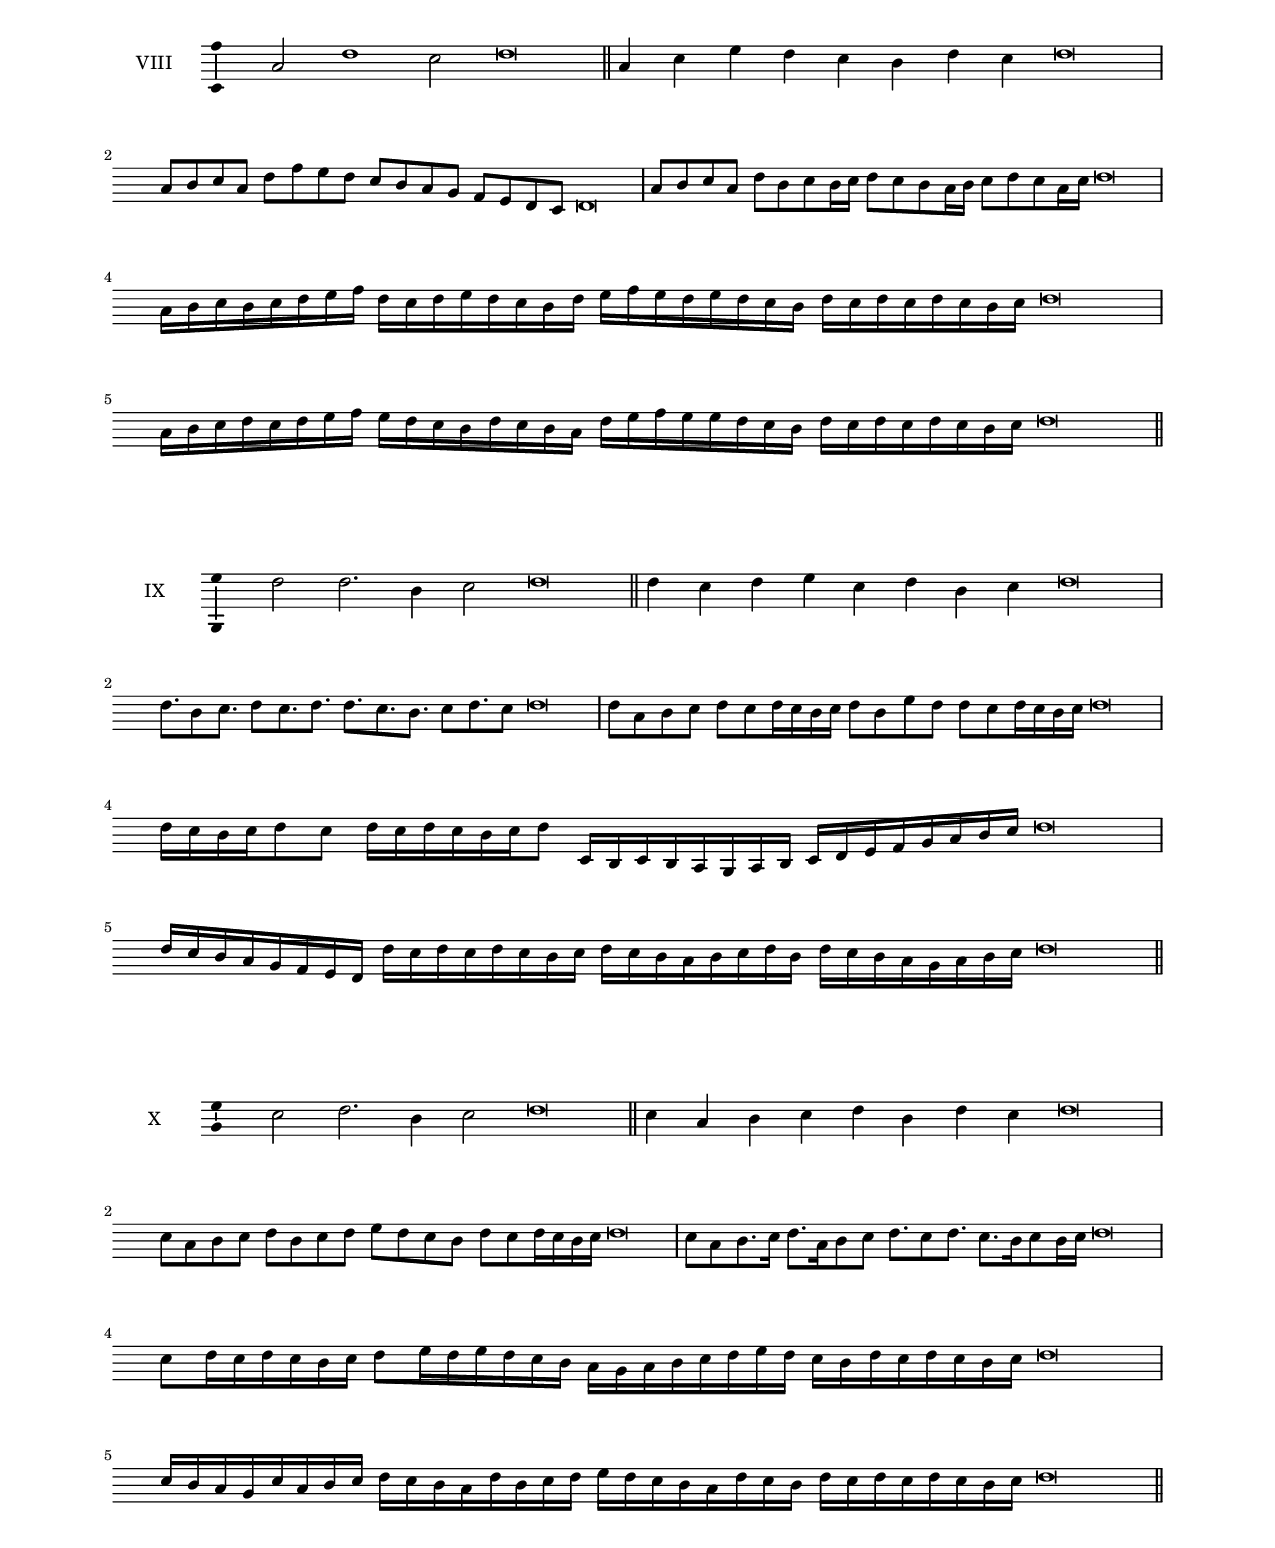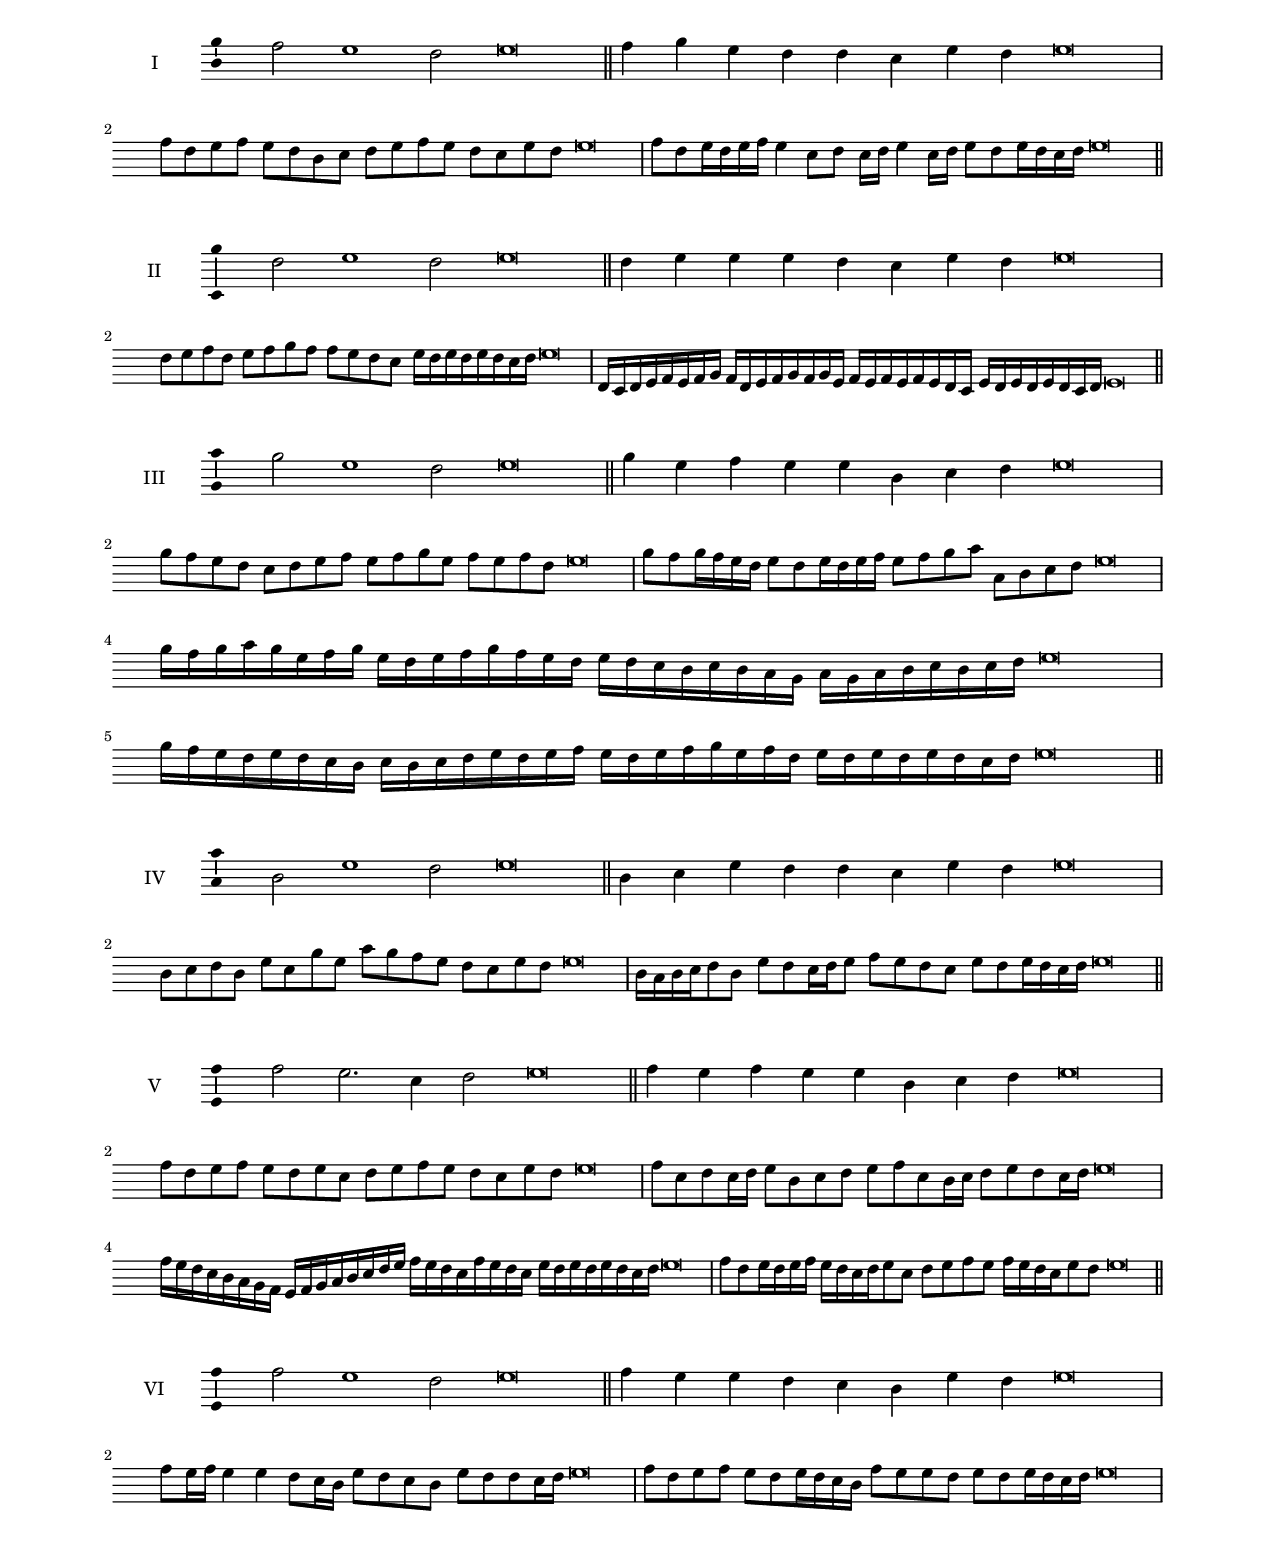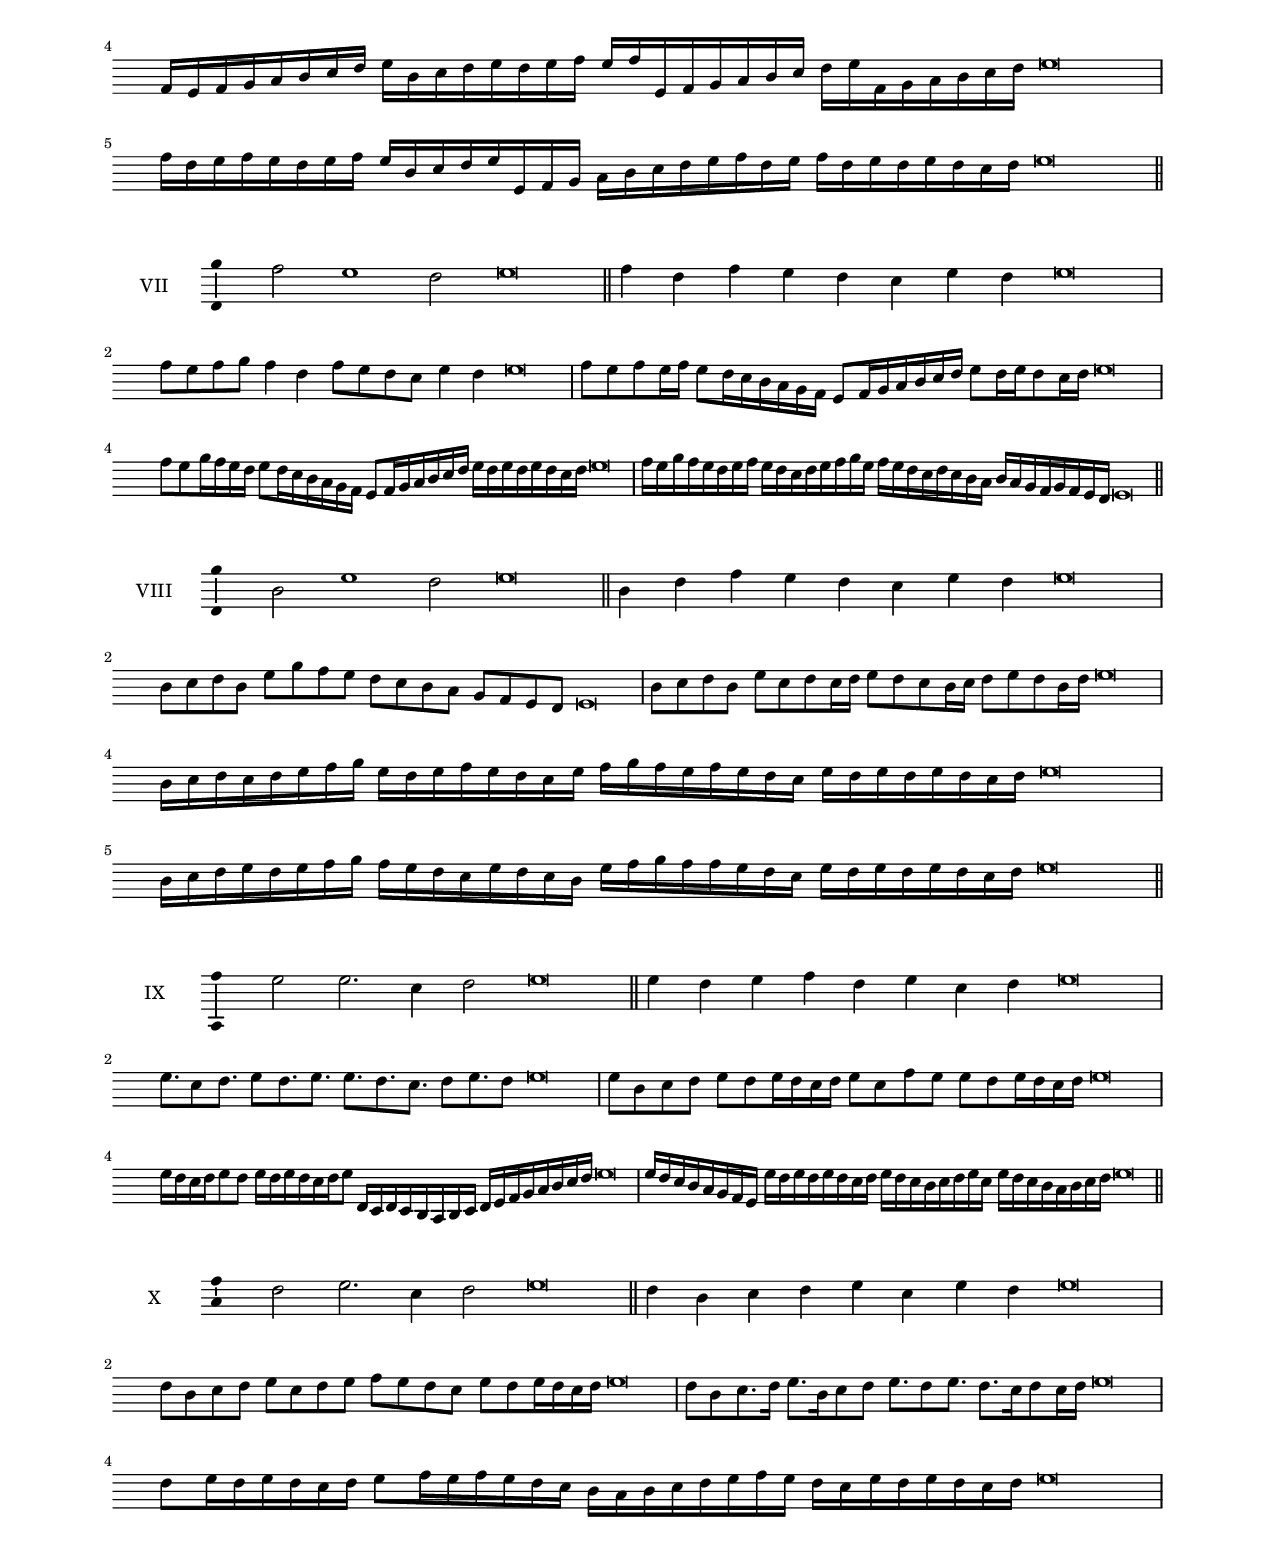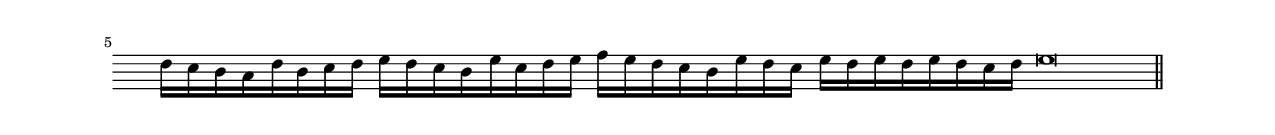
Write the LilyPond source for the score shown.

\version "2.18.2"

\header {
  title= "Cadences"
}
\version "2.18.2"
\score {
  \new Staff \with { instrumentName = #"I" }
  \relative c'' { 
   
  \time 8/2
  g2 f1 e2 f\breve \bar "||"
  g4 a f e e d f e f\breve
  g8 e f g f e c d e f g f e d f e f\breve
  g8 e f16 e f g f4 d8 e d16 e f4 d16 e f8 e f16 e d e f\breve
  g16 a b c d e f g f8 f,16 e f g a b 
  c d e f g f g e f e f e f e d e f\breve
  g,16 f g d e f g e f g a b c d e f 
  g f g f g f e d f e f e f e d e f\breve
 \bar "||" \break
  }
 
}
\score {
  \new Staff \with { instrumentName = #"II" }
  \relative c' { 
   
  \time 8/2
  e2 f1 e2 f\breve \bar "||"
  e4 f f f e d f e f\breve
  e8 f g e f e f g a b c d e f g e f\breve
  e,8 f g e f g a g g f e d f16 e f e f e d e f\breve
  e16 f g f e f g e f e f g a g a b c b c d e 
  d c d e f g f e f g e f\breve
  e,16 d e f g f g a g e f g a g a f
  g f g f g f e d f e f e f e d e f\breve
 \bar "||" \break
  }
 
}
\score {
  \new Staff \with { instrumentName = #"III" }
  \relative c'' { 
   
  \time 8/2
  a2 f1 e2 f\breve \bar "||"
  a4 f g f f c d e f\breve
  a8 g f e d e f g f g a f g f g e f\breve
  a8 g a16 g f e f8 e f16 e f g f8 g a b b, c d e f\breve
  a16 g a b a f g a f e f g a g f e f e d c d c b  a b a b c d c d e f\breve
  a16 g f e f e d c d c d e f e f g 
  f e f g a f g e f e f e f e d e f\breve
 \bar "||" \break
  }
 
}
\score {
  \new Staff \with { instrumentName = #"IV" }
  \relative c' { 
   
  \time 8/2
  c2 f1 e2 f\breve \bar "||"
  c4 d f e e d f e f\breve
  c8 d e c f d a' f b a g f e d f e f\breve
  c16 b c d e8 c f e d16 e f8 g f e d f e f16 e d e f\breve
  c'16 b a g f e d c f e d c b c d e f g a b c d e f
  e d c b a g f e f\breve
  c16 d e c d e d c f g a b c d e f f, e d 
  c d e f d f e f e f e d e f\breve
 \bar "||" \break
  }
 
}
\score {
  \new Staff \with { instrumentName = #"V" }
  \relative c'' { 
   
  \time 8/2
  g2 f2. d4 e2 f\breve \bar "||"
  g4 f4 g f f c d e f\breve
  g8 e f g f e f d e f g f e d f e f\breve
  g8 d e d16 e f8 c d e f g d c16 d e8 f e d16 e f\breve
  g16 f e d c b a g f g a b c d e f g f e d g f e d 
  f e f e f e d e f\breve
  g8 e f16 e f g f e d e f8 d e f g f g16 f e d f8 e f\breve
 \bar "||" \break
  }
 
}
\score {
  \new Staff \with { instrumentName = #"VI" }
  \relative c'' { 
  
  \time 8/2
    g2 f1 e2 f\breve \bar "||"
    g4 f f e d c f e f\breve
    g8 f16 g f4 f e8 d16 c f8 e d c f e e d16 e f\breve
    g8 e f g f e f16 e d c g'8 f f e f e f16 e d e f\breve
    g,16 f g a b c d e f c d e f e f g f g f, g a b c d e f g, a b c d e f\breve
    g16 e f g f e f g f c d e f f, g a b c d e f g e f g e f e f e d e f\breve
 \bar "||" \break
  }
 
}
\score {
  \new Staff \with { instrumentName = #"VII" }
  \relative c'' { 
   
  \time 8/2
  g2 f1 e2 f\breve \bar "||"
  g4 e g f e d f e f\breve
  g8 f g a g4 e g8 f e d f4 e f\breve
  g8 f g f16 g f8 e16 d c b a g f8 g16 a b c d e f8 e16 f e8 d16 e f\breve
  g8 f a16 g f e f8 e16 d c b a g f8 g16 a b c d e f e f e f e d e f\breve

 \bar "||" \break
  }
 
}
\score {
  \new Staff \with { instrumentName = #"VIII" }
  \relative c' { 
   
  \time 8/2
  c2 f1 e2 f\breve \bar "||"
  c4 e g f e d f e f\breve
 
  c8 d e c f d e d16 e f8 e d c16 d e8 f e  c16 e f\breve
  c16 d e d e f g a f e f g f e d f g a g f g f e d f e f e f e d e f\breve
  c16 d e f e f g a g f e d f e d c f g a g g f e d f e f e f e d e f\breve
 \bar "||" \break
  }
 
}
\score {
  \new Staff \with { instrumentName = #"IX" }
  \relative c' { 
   
  \time 8/2
 f2 f2. d4 e2 f\breve  \bar "||"
 f4 e f g e f d e f\breve
 f8. d8 e8. f8 e8. f8. f e d e8 f8. e8 f\breve
 f8 c d e f e f16 e d e f8 d g f f e f16 e d e f\breve

 f16 e d c b a g f f' e f e f e d e f e d c d e f d f e d c b c d e f\breve
 \bar "||" \break
  }
 
}
\score {
  \new Staff \with { instrumentName = #"X" }
  \relative c' { 
   
  \time 8/2
  e2 f2. d4 e2 f\breve \bar "||"
  e4 c d e f d f e f\breve
  e8 c d e f d e f g f e d f e f16 e d e f\breve
  e8 c d8. e16 f8. c16 d8 e8 f8. e8 f8. e d16 e8 d16 e f\breve
  e8 f16 e f e d e f8 g16 f g16 f e d c b c d e f g f e d f e f e d e f\breve
  e16 d c b e c d e f e d c f d e f g f e d c f e d f e f e f e d e f\breve
 \bar "||" \break
  }
 
}



\pageBreak
 \version "2.18.2"
\score {
  \new Staff \with { instrumentName = #"I" }
  \relative c'' { 
   
  \time 8/2
  f2 e1 d2 e\breve \bar "||"
  f4 g e d d c e d e\breve
  f8 d e f e d b c d e f e d c e d e\breve
  f8 d e16 d e f e4 c8 d c16 d e4 c16 d e8 d e16 d c d e\breve
  f16 g a b c d e f e8 e,16 d e f g a 
  b c d e f e f d e d e d e d c d e\breve
  f,16 e f c d e f d e f g a b c d e 
  f e f e f e d c e d e d e d c d e\breve
 \bar "||" \break
  }
 
}
\score {
  \new Staff \with { instrumentName = #"II" }
  \relative c'' { 
   
  \time 8/2
  d2 e1 d2 e\breve \bar "||"
  d4 e e e d c e d e\breve
  d8 e f d e d e f g a b c d e f d e\breve
  d,8 e f d e f g f f e d c e16 d e d e d c d e\breve
  d16 e f e d e f d e d e f g f g a b a b c d 
  c b c d e f e d e f d e\breve
  d,16 c d e f e f g f d e f g f g e
  f e f e f e d c d c d c d c b c d\breve
 \bar "||" \break
  }
 
}
\score {
  \new Staff \with { instrumentName = #"III" }
  \relative c''' { 
   
  \time 8/2
  g2 e1 d2 e\breve \bar "||"
  g4 e f e e b c d e\breve
  g8 f e d c d e f e f g e f e f d e\breve
  g8 f g16 f e d e8 d e16 d e f e8 f g a a, b c d e\breve
  g16 f g a g e f g e d e f g f e d e d c b c b a  g a g a b c b c d e\breve
  g16 f e d e d c b c b c d e d e f 
  e d e f g e f d e d e d e d c d e\breve
 \bar "||" \break
  }
 
}
\score {
  \new Staff \with { instrumentName = #"IV" }
  \relative c'' { 
   
  \time 8/2
  b2 e1 d2 e\breve \bar "||"
  b4 c e d d c e d e\breve
  b8 c d b e c g' e a g f e d c e d e\breve
  b16 a b c d8 b e d c16 d e8 f e d c e d e16 d c d e\breve
  b'16 a g f e d c b e d c b a b c d e f g a b c d e
  d c b a g f e d e\breve
  b16 c d b c d c b e f g a b c d e e, d c 
  b c d e c e d e d e d c d e\breve
 \bar "||" \break
  }
 
}
\score {
  \new Staff \with { instrumentName = #"V" }
  \relative c'' { 
   
  \time 8/2
  f2 e2. c4 d2 e\breve \bar "||"
  f4 e4 f e e b c d e\breve
  f8 d e f e d e c d e f e d c e d e\breve
  f8 c d c16 d e8 b c d e f c b16 c d8 e d c16 d e\breve
  f16 e d c b a g f e f g a b c d e f e d c f e d c 
  e d e d e d c d e\breve
  f8 d e16 d e f e d c d e8 c d e f e f16 e d c e8 d e\breve
 \bar "||" \break
  }
 
}
\score {
  \new Staff \with { instrumentName = #"VI" }
  \relative c'' { 
  
  \time 8/2
    f2 e1 d2 e\breve \bar "||"
    f4 e e d c b e d e\breve
    f8 e16 f e4 e d8 c16 b e8 d c b e d d c16 d e\breve
    f8 d e f e d e16 d c b f'8 e e d e d e16 d c d e\breve
    f,16 e f g a b c d e b c d e d e f e f e, f g a b c d e f, g a b c d e\breve
    f16 d e f e d e f e b c d e e, f g a b c d e f d e f d e d e d c d e\breve
 \bar "||" \break
  }
 
}
\score {
  \new Staff \with { instrumentName = #"VII" }
  \relative c'' { 
   
  \time 8/2
  f2 e1 d2 e\breve \bar "||"
  f4 d f e d c e d e\breve
  f8 e f g f4 d f8 e d c e4 d e\breve
  f8 e f e16 f e8 d16 c b a g f e8 f16 g a b c d e8 d16 e d8 c16 d e\breve
  f8 e g16 f e d e8 d16 c b a g f e8 f16 g a b c d e d e d e d c d e\breve
  f16 e g f e d e f e d c d e f g e f e d c d c b a b a g f g f e d e\breve
 \bar "||" \break
  }
 
}
\score {
  \new Staff \with { instrumentName = #"VIII" }
  \relative c'' { 
   
  \time 8/2
  b2 e1 d2 e\breve \bar "||"
  b4 d f e d c e d e\breve
  b8 c d b e g f e d c b a g f e d e\breve
  b'8 c d b e c d c16 d e8 d c b16 c d8 e d  b16 d e\breve
  b16 c d c d e f g e d e f e d c e f g f e f e d c e d e d e d c d e\breve
  b16 c d e d e f g f e d c e d c b e f g f f e d c e d e d e d c d e\breve
 \bar "||" \break
  }
 
}
\score {
  \new Staff \with { instrumentName = #"IX" }
  \relative c'' { 
   
  \time 8/2
 e2 e2. c4 d2 e\breve  \bar "||"
 e4 d e f d e c d e\breve
 e8. c8 d8. e8 d8. e8. e d c d8 e8. d8 e\breve
 e8 b c d e d e16 d c d e8 c f e e d e16 d c d e\breve
 e16 d c d e8 d e16 d e d c d e8 d,16 c d c b a b c d e f g a b c d e\breve
 e16 d c b a g f e e' d e d e d c d e d c b c d e c e d c b a b c d e\breve
 \bar "||" \break
  }
 
}
\score {
  \new Staff \with { instrumentName = #"X" }
  \relative c'' { 
   
  \time 8/2
  d2 e2. c4 d2 e\breve \bar "||"
  d4 b c d e c e d e\breve
  d8 b c d e c d e f e d c e d e16 d c d e\breve
  d8 b c8. d16 e8. b16 c8 d8 e8. d8 e8. d c16 d8 c16 d e\breve
  d8 e16 d e d c d e8 f16 e f16 e d c b a b c d e f e d c e d e d c d e\breve
  d16 c b a d b c d e d c b e c d e f e d c b e d c e d e d e d c d e\breve
 \bar "||" \break
  }
 
}

\layout{
  \context{
    \Staff
    \consists "Ambitus_engraver"
  }
}

 \pageBreak
 \version "2.18.2"
\score {
  \new Staff \with { instrumentName = #"I" }
  \relative c'' { 
   
  \time 8/2
  b2 a1 g2 a\breve \bar "||"
  b4 c a g g f a g a\breve
  b8 g a b a g e f g a b a g f a g a\breve
  b8 g a16 g a b a4 f8 g f16 g a4 f16 g a8 g a16 g f g a\breve
  b16 c d e f g a b a8 a,16 g a b c d 
  e f g a b a b g a g a g a g f g a\breve
  b,16 a b f g a b g a b c d e f g a 
  b a b a b a g f a g a g a g f g a\breve
 \bar "||" \break
  }
 
}
\score {
  \new Staff \with { instrumentName = #"II" }
  \relative c'' { 
   
  \time 8/2
  g2 a1 g2 a\breve \bar "||"
  g4 a a a g f a g a\breve
  g8 a b g a g a b c d e f g a b g a\breve
  g,8 a b g a b c b b a g f a16 g a g a g f g a\breve
  g16 a b a g a b g a g a b c b c d e d e f g 
  f e f g a b a g a b g a\breve
  g,16 f g a b a b c b g a b c b c a
  b a b a b a g f a g a g a g f g a\breve
 \bar "||" \break
  }
 
}
\score {
  \new Staff \with { instrumentName = #"III" }
  \relative c'' { 
   
  \time 8/2
  c2 a1 g2 a\breve \bar "||"
  c4 a b a a e f g a\breve
  c8 b a g f g a b a b c a b a b g a\breve
  c8 b c16 b a g a8 g a16 g a b a8 b c d d, e f g a\breve
  c16 b c d c a b c a g a b c b a g a g f e f e d  c d c d e f e f g a\breve
  c16 b a g a g f e f e f g a g a b 
  a g a b c a b g a g a g a g f g a\breve
 \bar "||" \break
  }
 
}
\score {
  \new Staff \with { instrumentName = #"IV" }
  \relative c' { 
   
  \time 8/2
  e2 a1 g2 a\breve \bar "||"
  e4 f a g g f a g a\breve
  e8 f g e a f c' a d c b a g f a g a\breve
  e16 d e f g8 e a g f16 g a8 b a g f a g a16 g f g a\breve
  e'16 d c b a g f e a g f e d e f g a b c d e f g a
  g f e d c b a g a\breve
  e16 f g e f g f e a b c d e f g a a, g f 
  e f g a f a g a g a g f g a\breve
 \bar "||" \break
  }
 
}
\score {
  \new Staff \with { instrumentName = #"V" }
  \relative c'' { 
   
  \time 8/2
  b2 a2. f4 g2 a\breve \bar "||"
  b4 a4 b a a e f g a\breve
  b8 g a b a g a f g a b a g f a g a\breve
  b8 f g f16 g a8 e f g a b f e16 f g8 a g f16 g a\breve
  b16 a g f e d c b a b c d e f g a b a g f b a g f 
  a g a g a g f g a\breve
  b8 g a16 g a b a g f g a8 f g a b a b16 a g f a8 g a\breve
 \bar "||" \break
  }
 
}
\score {
  \new Staff \with { instrumentName = #"VI" }
  \relative c'' { 
  
  \time 8/2
    b2 a1 g2 a\breve \bar "||"
    b4 a a g f e a g a\breve
    b8 a16 b a4 a g8 f16 e a8 g f e a g g f16 g a\breve
    b8 g a b a g a16 g f e b'8 a a g a g a16 g f g a\breve
    b,16 a b c d e f g a e f g a g a b a b a, b c d e f g a b, c d e f g a\breve
    b16 g a b a g a b a e f g a a, b c d e f g a b g a b g a g a g f g a\breve
 \bar "||" \break
  }
 
}
\score {
  \new Staff \with { instrumentName = #"VII" }
  \relative c'' { 
   
  \time 8/2
  b2 a1 g2 a\breve \bar "||"
  b4 g b a g f a g a\breve
  b8 a b c b4 g b8 a g f a4 g a\breve
  b8 a b a16 b a8 g16 f e d c b a8 b16 c d e f g a8 g16 a g8 f16 g a\breve
  b8 a c16 b a g a8 g16 f e d c b a8 b16 c d e f g a g a g a g f g a\breve
  b16 a c b a g a b a g f g a b c a b a g f g f e d e d c b c b a g a\breve
 \bar "||" \break
  }
 
}
\score {
  \new Staff \with { instrumentName = #"VIII" }
  \relative c' { 
   
  \time 8/2
  e2 a1 g2 a\breve \bar "||"
  e4 g b a g f a g a\breve
  e8 f g e a c b a g f e d c b a g a\breve
  e'8 f g e a f g f16 g a8 g f e16 f g8 a g  e16 g a\breve
  e16 f g f g a b c a g a b a g f a b c b a b a g f a g a g a g f g a\breve
  e16 f g a g a b c b a g f a g f e a b c b b a g f a g a g a g f g a\breve
 \bar "||" \break
  }
 
}
\score {
  \new Staff \with { instrumentName = #"IX" }
  \relative c'' { 
   
  \time 8/2
 a2 a2. f4 g2 a\breve  \bar "||"
 a4 g a b g a f g a\breve
 a8. f8 g8. a8 g8. a8. a g f g8 a8. g8 a\breve
 a8 e f g a g a16 g f g a8 f b a a g a16 g f g a\breve
 
 a16 g f e d c b a a' g a g a g f g a g f e f g a f a g f e d e f g a\breve
 \bar "||" \break
  }
 
}
\score {
  \new Staff \with { instrumentName = #"X" }
  \relative c'' { 
   
  \time 8/2
  g2 a2. f4 g2 a\breve \bar "||"
  g4 e f g a f a g a\breve
  g8 e f g a f g a b a g f a g a16 g f g a\breve
  g8 e f8. g16 a8. e16 f8 g8 a8. g8 a8. g f16 g8 f16 g a\breve
  g8 a16 g a g f g a8 b16 a b16 a g f e d e f g a b a g f a g a g f g a\breve
  g16 f e d g e f g a g f e a f g a b a g f e a g f a g a g a g f g a\breve
 \bar "||" \break
  }
 
}



  \pageBreak
 \version "2.18.2"
\score {
  \new Staff \with { instrumentName = #"I" }
  \relative c'' { 
   
  \time 8/2
  c2 b1 a2 b\breve \bar "||"
  c4 d b a a g b a b\breve
  c8 a b c b a f g a b c b a g b a b\breve
  c8 a b16 a b c b4 g8 a g16 a b4 g16 a b8 a b16 a g a b\breve
  c16 d e f g a b c b8 b,16 a b c d e 
  f g a b c b c a b a b a b a g a b\breve
  c,16 b c g a b c a b c d e f g a b 
  c b c b c b a g b a b a b a g a b\breve
 \bar "||" \break
  }
 
}
\score {
  \new Staff \with { instrumentName = #"II" }
  \relative c'' { 
   
  \time 8/2
  a2 b1 a2 b\breve \bar "||"
  a4 b b b a g b a b\breve
  a8 b c a b a b c d e f g a b c a b\breve
  a,8 b c a b c d c c b a g b16 a b a b a g a b\breve
  a16 b c b a b c a b a b c d c d e f e f g a 
  g f g a b c b a b c a b\breve
  a,16 g a b c b c d c a b c d c d b
  c b c b c b a g b a b a b a g a b\breve
 \bar "||" \break
  }
 
}
\score {
  \new Staff \with { instrumentName = #"III" }
  \relative c'' { 
   
  \time 8/2
  d2 b1 a2 b\breve \bar "||"
  d4 b c b b f g a b\breve
  d8 c b a g a b c b c d b c b c a b\breve
  d8 c d16 c b a b8 a b16 a b c b8 c d e e, f g a b\breve
  d16 c d e d b c d b a b c d c b a b a g f g f e  d e d e f g f g a b\breve
  d16 c b a b a g f g f g a b a b c 
  b a b c d b c a b a b a b a g a b\breve
 \bar "||" \break
  }
 
}
\score {
  \new Staff \with { instrumentName = #"IV" }
  \relative c' { 
   
  \time 8/2
  f2 b1 a2 b\breve \bar "||"
  f4 g b a a g b a b\breve
  f8 g a f b g d' b e d c b a g b a b\breve
  f16 e f g a8 f b a g16 a b8 c b a g b a b16 a g a b\breve
  f'16 e d c b a g f b a g f e f g a b c d e f g a b
  a g f e d c b a b\breve
  f16 g a f g a g f b c d e f g a b b, a g 
  f g a b g b a b a b a g a b\breve
 \bar "||" \break
  }
 
}
\score {
  \new Staff \with { instrumentName = #"V" }
  \relative c'' { 
   
  \time 8/2
  c2 b2. g4 a2 b\breve \bar "||"
  c4 b4 c b b f g a b\breve
  c8 a b c b a b g a b c b a g b a b\breve
  c8 g a g16 a b8 f g a b c g f16 g a8 b a g16 a b\breve
  c16 b a g f e d c b c d e f g a b c b a g c b a g 
  b a b a b a g a b\breve
  c8 a b16 a b c b a g a b8 g a b c b c16 b a g b8 a b\breve
 \bar "||" \break
  }
 
}
\score {
  \new Staff \with { instrumentName = #"VI" }
  \relative c'' { 
  
  \time 8/2
    c2 b1 a2 b\breve \bar "||"
    c4 b b a g f b a b\breve
    c8 b16 c b4 b a8 g16 f b8 a g f b a a g16 a b\breve
    c8 a b c b a b16 a g f c'8 b b a b a b16 a g a b\breve
    c,16 b c d e f g a b f g a b a b c b c b, c d e f g a b c, d e f g a b\breve
    c16 a b c b a b c b f g a b b, c d e f g a b c a b c a b a b a g a b\breve
 \bar "||" \break
  }
 
}
\score {
  \new Staff \with { instrumentName = #"VII" }
  \relative c'' { 
   
  \time 8/2
  c2 b1 a2 b\breve \bar "||"
  c4 a c b a g b a b\breve
  c8 b c d c4 a c8 b a g b4 a b\breve
  c8 b c b16 c b8 a16 g f e d c b8 c16 d e f g a b8 a16 b a8 g16 a b\breve
  c8 b d16 c b a b8 a16 g f e d c b8 c16 d e f g a b a b a b a g a b\breve
  c16 b d c b a b c b a g a b c d b c b a g a g f e f e d c d c b a b\breve
 \bar "||" \break
  }
 
}
\score {
  \new Staff \with { instrumentName = #"VIII" }
  \relative c' { 
   
  \time 8/2
  f2 b1 a2 b\breve \bar "||"
  f4 a c b a g b a b\breve
  f8 g a f b d c b a g f e d c b a b\breve
  f'8 g a f b g a g16 a b8 a g f16 g a8 b a  f16 a b\breve
  f16 g a g a b c d b a b c b a g b c d c b c b a g b a b a b a g a b\breve
  f16 g a b a b c d c b a g b a g f b c d c c b a g b a b a b a g a b\breve
 \bar "||" \break
  }
 
}
\score {
  \new Staff \with { instrumentName = #"IX" }
  \relative c'' { 
   
  \time 8/2
 b2 b2. g4 a2 b\breve  \bar "||"
 b4 a b c a b g a b\breve
 b8. g8 a8. b8 a8. b8. b a g a8 b8. a8 b\breve
 b8 f g a b a b16 a g a b8 g c b b a b16 a g a b\breve

 b16 a g f e d c b b' a b a b a g a b a g f g a b g b a g f e f g a b\breve
 \bar "||" \break
  }
 
}
\score {
  \new Staff \with { instrumentName = #"X" }
  \relative c'' { 
   
  \time 8/2
  a2 b2. g4 a2 b\breve \bar "||"
  a4 f g a b g b a b\breve
  a8 f g a b g a b c b a g b a b16 a g a b\breve
  a8 f g8. a16 b8. f16 g8 a8 b8. a8 b8. a g16 a8 g16 a b\breve
  a8 b16 a b a g a b8 c16 b c16 b a g f e f g a b c b a g b a b a g a b\breve
  a16 g f e a f g a b a g f b g a b c b a g f b a g b a b a b a g a b\breve
 \bar "||" \break
  }
 
}


  \pageBreak
 \version "2.18.2"
\score {
  \new Staff \with { instrumentName = #"I" }
  \relative c'' { 
   
  \time 8/2
  d2 c1 b2 c\breve \bar "||"
  d4 e c b b a c b c\breve
  d8 b c d c b g a b c d c b a c b c\breve
  d8 b c16 b c d c4 a8 b a16 b c4 a16 b c8 b c16 b a b c\breve
  d16 e f g a b c d c8 c,16 b c d e f 
  g a b c d c d b c b c b c b a b c\breve
  d,16 c d a b c d b c d e f g a b c 
  d c d c d c b a c b c b c b a b c\breve
 \bar "||" \break
  }
 
}
\score {
  \new Staff \with { instrumentName = #"II" }
  \relative c'' { 
   
  \time 8/2
  b2 c1 b2 c\breve \bar "||"
  b4 c c c b a c b c\breve
  b8 c d b c b c d e f g a b c d b c\breve
  b,8 c d b c d e d d c b a c16 b c b c b a b c\breve
  b16 c d c b c d b c b c d e d e f g f g a b 
  a g a b c d c b c d b c\breve
  b,16 a b c d c d e d b c d e d e c
  d c d c d c b a c b c b c b a b c\breve
 \bar "||" \break
  }
 
}
\score {
  \new Staff \with { instrumentName = #"III" }
  \relative c'' { 
   
  \time 8/2
  e2 c1 b2 c\breve \bar "||"
  e4 c d c c g a b c\breve
  e8 d c b a b c d c d e c d c d b c\breve
  e8 d e16 d c b c8 b c16 b c d c8 d e f f, g a b c\breve
  e16 d e f e c d e c b c d e d c b c b a g a g f  e f e f g a g a b c\breve
  e16 d c b c b a g a g a b c b c d 
  c b c d e c d b c b c b c b a b c\breve
 \bar "||" \break
  }
 
}
\score {
  \new Staff \with { instrumentName = #"IV" }
  \relative c'' { 
   
  \time 8/2
  g2 c1 b2 c\breve \bar "||"
  g4 a c b b a c b c\breve
  g8 a b g c a e' c f e d c b a c b c\breve
  g16 f g a b8 g c b a16 b c8 d c b a c b c16 b a b c\breve
  g'16 f e d c b a g c b a g f g a b c d e f g a b c
  b a g f e d c b c\breve
  g16 a b g a b a g c d e f g a b c c, b a 
  g a b c a c b c b c b a b c\breve
 \bar "||" \break
  }
 
}
\score {
  \new Staff \with { instrumentName = #"V" }
  \relative c'' { 
   
  \time 8/2
  d2 c2. a4 b2 c\breve \bar "||"
  d4 c4 d c c g a b c\breve
  d8 b c d c b c a b c d c b a c b c\breve
  d8 a b a16 b c8 g a b c d a g16 a b8 c b a16 b c\breve
  d16 c b a g f e d c d e f g a b c d c b a d c b a 
  c b c b c b a b c\breve
  d8 b c16 b c d c b a b c8 a b c d c d16 c b a c8 b c\breve
 \bar "||" \break
  }
 
}
\score {
  \new Staff \with { instrumentName = #"VI" }
  \relative c'' { 
  
  \time 8/2
    d2 c1 b2 c\breve \bar "||"
    d4 c c b a g c b c\breve
    d8 c16 d c4 c b8 a16 g c8 b a g c b b a16 b c\breve
    d8 b c d c b c16 b a g d'8 c c b c b c16 b a b c\breve
    d,16 c d e f g a b c g a b c b c d c d c, d e f g a b c d, e f g a b c\breve
    d16 b c d c b c d c g a b c c, d e f g a b c d b c d b c b c b a b c\breve
 \bar "||" \break
  }
 
}
\score {
  \new Staff \with { instrumentName = #"VII" }
  \relative c'' { 
   
  \time 8/2
  d2 c1 b2 c\breve \bar "||"
  d4 b d c b a c b c\breve
  d8 c d e d4 b d8 c b a c4 b c\breve
  d8 c d c16 d c8 b16 a g f e d c8 d16 e f g a b c8 b16 c b8 a16 b c\breve
  d8 c e16 d c b c8 b16 a g f e d c8 d16 e f g a b c b c b c b a b c\breve
  d16 c e d c b c d c b a b c d e c d c b a b a g f g f e d e d c b c\breve
 \bar "||" \break
  }
 
}
\score {
  \new Staff \with { instrumentName = #"VIII" }
  \relative c'' { 
   
  \time 8/2
  g2 c1 b2 c\breve \bar "||"
  g4 b d c b a c b c\breve
  g8 a b g c e d c b a g f e d c b c\breve
  g'8 a b g c a b a16 b c8 b a g16 a b8 c b  g16 b c\breve
  g16 a b a b c d e c b c d c b a c d e d c d c b a c b c b c b a b c\breve
  g16 a b c b c d e d c b a c b a g c d e d d c b a c b c b c b a b c\breve
 \bar "||" \break
  }
 
}
\score {
  \new Staff \with { instrumentName = #"IX" }
  \relative c'' { 
   
  \time 8/2
 c2 c2. a4 b2 c\breve  \bar "||"
 c4 b c d b c a b c\breve
 c8. a8 b8. c8 b8. c8. c b a b8 c8. b8 c\breve
 c8 g a b c b c16 b a b c8 a d c c b c16 b a b c\breve
 c16 b a b c8 b c16 b c b a b c8 b,16 a b a g f g a b c d e f g a b c\breve
 c16 b a g f e d c c' b c b c b a b c b a g a b c a c b a g f g a b c\breve
 \bar "||" \break
  }
 
}
\score {
  \new Staff \with { instrumentName = #"X" }
  \relative c'' { 
   
  \time 8/2
  b2 c2. a4 b2 c\breve \bar "||"
  b4 g a b c a c b c\breve
  b8 g a b c a b c d c b a c b c16 b a b c\breve
  b8 g a8. b16 c8. g16 a8 b8 c8. b8 c8. b a16 b8 a16 b c\breve
  b8 c16 b c b a b c8 d16 c d16 c b a g f g a b c d c b a c b c b a b c\breve
  b16 a g f b g a b c b a g c a b c d c b a g c b a c b c b c b a b c\breve
 \bar "||" \break
  }
 
}

   \pageBreak
 \version "2.18.2"
\score {
  \new Staff \with { instrumentName = #"I" }
  \relative c'' { 
   
  \time 8/2
  e2 d1 c2 d\breve \bar "||"
  e4 f d c c b d c d\breve
  e8 c d e d c a b c d e d c b d c d\breve
  e8 c d16 c d e d4 b8 c b16 c d4 b16 c d8 c d16 c b c d\breve
 
 \bar "||" \break
  }
 
}
\score {
  \new Staff \with { instrumentName = #"II" }
  \relative c'' { 
   
  \time 8/2
  c2 d1 c2 d\breve \bar "||"
  c4 d d d c b d c d\breve
  
  c8 d e c d e f e e d c b d16 c d c d c b c d\breve
 
  c,16 b c d e d e f e c d e f e f d
  e d e d e d c b d c d c d c b c d\breve
 \bar "||" \break
  }
 
}
\score {
  \new Staff \with { instrumentName = #"III" }
  \relative c'' { 
   
  \time 8/2
  f2 d1 c2 d\breve \bar "||"
  f4 d e d d a b c d\breve
  f8 e d c b c d e d e f d e d e c d\breve
  f8 e f16 e d c d8 c d16 c d e d8 e f g g, a b c d\breve
  f16 e f g f d e f d c d e f e d c d c b a b a g  f g f g a b a b c d\breve
  f16 e d c d c b a b a b c d c d e 
  d c d e f d e c d c d c d c b c d\breve
 \bar "||" \break
  }
 
}
\score {
  \new Staff \with { instrumentName = #"IV" }
  \relative c'' { 
   
  \time 8/2
  a2 d1 c2 d\breve \bar "||"
  a4 b d c c b d c d\breve
  a8 b c a d b f' d g f e d c b d c d\breve
  a16 g a b c8 a d c b16 c d8 e d c b d c d16 c b c d\breve
  a'16 g f e d c b a d c b a g a b c d e f g a b c d
  c b a g f e d c d\breve
  a16 b c a b c b a d e f g a b c d d, c b 
  a b c d b d c d c d c b c d\breve
 \bar "||" \break
  }
 
}
\score {
  \new Staff \with { instrumentName = #"V" }
  \relative c'' { 
   
  \time 8/2
  e2 d2. b4 c2 d\breve \bar "||"
  e4 d4 e d d a b c d\breve
  e8 c d e d c d b c d e d c b d c d\breve
  e8 b c b16 c d8 a b c d e b a16 b c8 d c b16 c d\breve
  e16 d c b a g f e d e f g a b c d e d c b e d c b 
  d c d c d c b c d\breve
  e8 c d16 c d e d c b c d8 b c d e d e16 d c b d8 c d\breve
 \bar "||" \break
  }
 
}
\score {
  \new Staff \with { instrumentName = #"VI" }
  \relative c'' { 
  
  \time 8/2
    e2 d1 c2 d\breve \bar "||"
    e4 d d c b a d c d\breve
    e8 d16 e d4 d c8 b16 a d8 c b a d c c b16 c d\breve
    e8 c d e d c d16 c b a e'8 d d c d c d16 c b c d\breve
    e,16 d e f g a b c d a b c d c d e d e d, e f g a b c d e, f g a b c d\breve
    e16 c d e d c d e d a b c d d, e f g a b c d e c d e c d c d c b c d\breve
 \bar "||" \break
  }
 
}
\score {
  \new Staff \with { instrumentName = #"VII" }
  \relative c'' { 
   
  \time 8/2
  e2 d1 c2 d\breve \bar "||"
  e4 c e d c b d c d\breve
  e8 d e f e4 c e8 d c b d4 c d\breve
  e8 d e d16 e d8 c16 b a g f e d8 e16 f g a b c d8 c16 d c8 b16 c d\breve
  e8 d f16 e d c d8 c16 b a g f e d8 e16 f g a b c d c d c d c b c d\breve
  e16 d f e d c d e d c b c d e f d e d c b c b a g a g f e f e d c d\breve
 \bar "||" \break
  }
 
}
\score {
  \new Staff \with { instrumentName = #"VIII" }
  \relative c'' { 
   
  \time 8/2
  a2 d1 c2 d\breve \bar "||"
  a4 c e d c b d c d\breve
  a8 b c a d f e d c b a g f e d c d\breve
  a'8 b c a d b c b16 c d8 c b a16 b c8 d c  a16 c d\breve
  a16 b c b c d e f d c d e d c b d e f e d e d c b d c d c d c b c d\breve
  a16 b c d c d e f e d c b d c b a d e f e e d c b d c d c d c b c d\breve
 \bar "||" \break
  }
 
}
\score {
  \new Staff \with { instrumentName = #"IX" }
  \relative c'' { 
   
  \time 8/2
 d2 d2. b4 c2 d\breve  \bar "||"
 d4 c d e c d b c d\breve
 d8. b8 c8. d8 c8. d8. d c b c8 d8. c8 d\breve
 d8 a b c d c d16 c b c d8 b e d d c d16 c b c d\breve
 d16 c b c d8 c d16 c d c b c d8 c,16 b c b a g a b c d e f g a b c d\breve
 d16 c b a g f e d d' c d c d c b c d c b a b c d b d c b a g a b c d\breve
 \bar "||" \break
  }
 
}
\score {
  \new Staff \with { instrumentName = #"X" }
  \relative c'' { 
   
  \time 8/2
  c2 d2. b4 c2 d\breve \bar "||"
  c4 a b c d b d c d\breve
  c8 a b c d b c d e d c b d c d16 c b c d\breve
  c8 a b8. c16 d8. a16 b8 c8 d8. c8 d8. c b16 c8 b16 c d\breve
  c8 d16 c d c b c d8 e16 d e16 d c b a g a b c d e d c b d c d c b c d\breve
  c16 b a g c a b c d c b a d b c d e d c b a d c b d c d c d c b c d\breve
 \bar "||" \break
  }
 
}

   \pageBreak
 \version "2.18.2"
\score {
  \new Staff \with { instrumentName = #"I" }
  \relative c'' { 
   
  \time 8/2
  f2 e1 d2 e\breve \bar "||"
  f4 g e d d c e d e\breve
  f8 d e f e d b c d e f e d c e d e\breve
  f8 d e16 d e f e4 c8 d c16 d e4 c16 d e8 d e16 d c d e\breve

 \bar "||" \break
  }
 
}
\score {
  \new Staff \with { instrumentName = #"II" }
  \relative c'' { 
   
  \time 8/2
  d2 e1 d2 e\breve \bar "||"
  d4 e e e d c e d e\breve
  
  d8 e f d e f g f f e d c e16 d e d e d c d e\breve
 
  d,16 c d e f e f g f d e f g f g e
  f e f e f e d c e d e d e d c d e\breve
 \bar "||" \break
  }
 
}
\score {
  \new Staff \with { instrumentName = #"III" }
  \relative c''' { 
   
  \time 8/2
  g2 e1 d2 e\breve \bar "||"
  g4 e f e e b c d e\breve
  g8 f e d c d e f e f g e f e f d e\breve
  g8 f g16 f e d e8 d e16 d e f e8 f g a a, b c d e\breve
  g16 f g a g e f g e d e f g f e d e d c b c b a  g a g a b c b c d e\breve
  g16 f e d e d c b c b c d e d e f 
  e d e f g e f d e d e d e d c d e\breve
 \bar "||" \break
  }
 
}
\score {
  \new Staff \with { instrumentName = #"IV" }
  \relative c'' { 
   
  \time 8/2
  b2 e1 d2 e\breve \bar "||"
  b4 c e d d c e d e\breve
  b8 c d b e c g' e a g f e d c e d e\breve
  b16 a b c d8 b e d c16 d e8 f e d c e d e16 d c d e\breve

 \bar "||" \break
  }
 
}
\score {
  \new Staff \with { instrumentName = #"V" }
  \relative c'' { 
   
  \time 8/2
  f2 e2. c4 d2 e\breve \bar "||"
  f4 e4 f e e b c d e\breve
  f8 d e f e d e c d e f e d c e d e\breve
  f8 c d c16 d e8 b c d e f c b16 c d8 e d c16 d e\breve
  f16 e d c b a g f e f g a b c d e f e d c f e d c 
  e d e d e d c d e\breve
  f8 d e16 d e f e d c d e8 c d e f e f16 e d c e8 d e\breve
 \bar "||" \break
  }
 
}
\score {
  \new Staff \with { instrumentName = #"VI" }
  \relative c'' { 
  
  \time 8/2
    f2 e1 d2 e\breve \bar "||"
    f4 e e d c b e d e\breve
    f8 e16 f e4 e d8 c16 b e8 d c b e d d c16 d e\breve
    f8 d e f e d e16 d c b f'8 e e d e d e16 d c d e\breve
    f,16 e f g a b c d e b c d e d e f e f e, f g a b c d e f, g a b c d e\breve
    f16 d e f e d e f e b c d e e, f g a b c d e f d e f d e d e d c d e\breve
 \bar "||" \break
  }
 
}
\score {
  \new Staff \with { instrumentName = #"VII" }
  \relative c'' { 
   
  \time 8/2
  f2 e1 d2 e\breve \bar "||"
  f4 d f e d c e d e\breve
  f8 e f g f4 d f8 e d c e4 d e\breve
  f8 e f e16 f e8 d16 c b a g f e8 f16 g a b c d e8 d16 e d8 c16 d e\breve
  f8 e g16 f e d e8 d16 c b a g f e8 f16 g a b c d e d e d e d c d e\breve
  f16 e g f e d e f e d c d e f g e f e d c d c b a b a g f g f e d e\breve
 \bar "||" \break
  }
 
}
\score {
  \new Staff \with { instrumentName = #"VIII" }
  \relative c'' { 
   
  \time 8/2
  b2 e1 d2 e\breve \bar "||"
  b4 d f e d c e d e\breve
  b8 c d b e g f e d c b a g f e d e\breve
  b'8 c d b e c d c16 d e8 d c b16 c d8 e d  b16 d e\breve
  b16 c d c d e f g e d e f e d c e f g f e f e d c e d e d e d c d e\breve
  b16 c d e d e f g f e d c e d c b e f g f f e d c e d e d e d c d e\breve
 \bar "||" \break
  }
 
}
\score {
  \new Staff \with { instrumentName = #"IX" }
  \relative c'' { 
   
  \time 8/2
 e2 e2. c4 d2 e\breve  \bar "||"
 e4 d e f d e c d e\breve
 e8. c8 d8. e8 d8. e8. e d c d8 e8. d8 e\breve
 e8 b c d e d e16 d c d e8 c f e e d e16 d c d e\breve
 e16 d c d e8 d e16 d e d c d e8 d,16 c d c b a b c d e f g a b c d e\breve
 e16 d c b a g f e e' d e d e d c d e d c b c d e c e d c b a b c d e\breve
 \bar "||" \break
  }
 
}
\score {
  \new Staff \with { instrumentName = #"X" }
  \relative c'' { 
   
  \time 8/2
  d2 e2. c4 d2 e\breve \bar "||"
  d4 b c d e c e d e\breve
  d8 b c d e c d e f e d c e d e16 d c d e\breve
  d8 b c8. d16 e8. b16 c8 d8 e8. d8 e8. d c16 d8 c16 d e\breve
  d8 e16 d e d c d e8 f16 e f16 e d c b a b c d e f e d c e d e d c d e\breve
  d16 c b a d b c d e d c b e c d e f e d c b e d c e d e d e d c d e\breve
 \bar "||" \break
  }
 
}



 %  \pageBreak
 %\include "./cadences/cadences8.ly"
 %  \pageBreak
 %\include "./cadences/cadences9.ly"
 %  \pageBreak
 %\include "./cadences/cadences10.ly"
\paper{
  page-count = 21
}
 \include "./include.ly"
 
